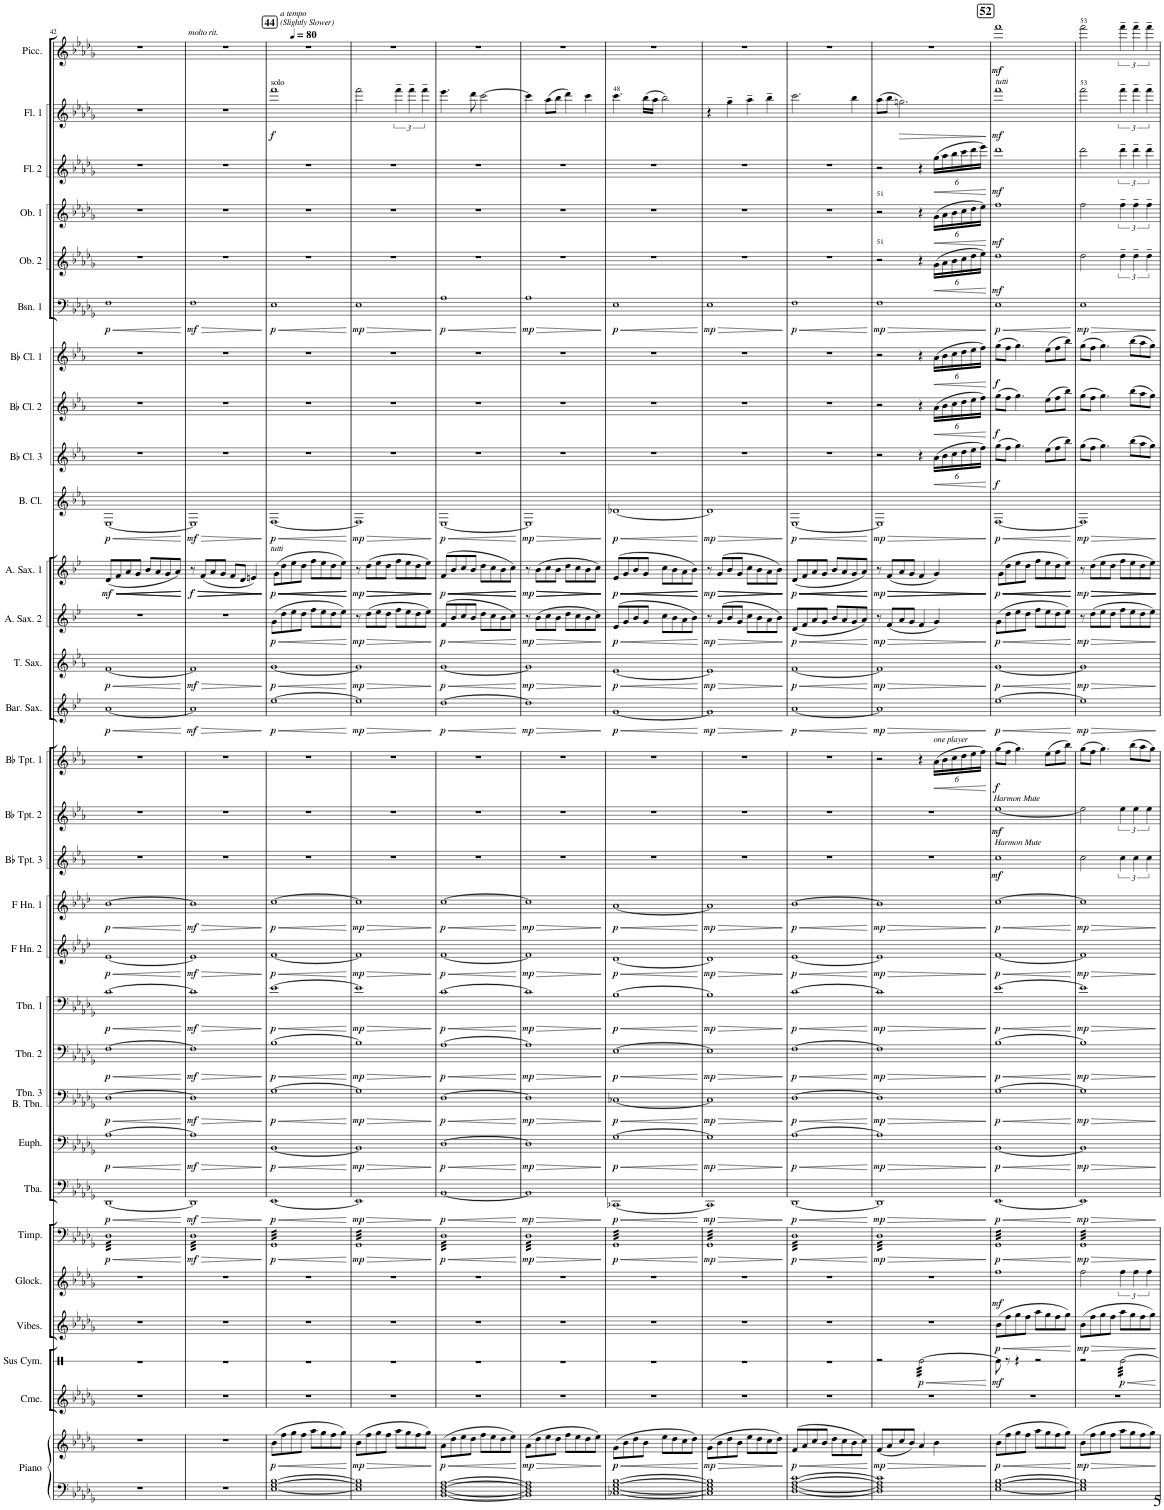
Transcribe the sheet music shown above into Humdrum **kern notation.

**kern	**kern	**dynam	**kern	**kern	**dynam	**kern	**dynam	**kern	**dynam	**kern	**dynam	**kern	**dynam	**kern	**dynam	**kern	**dynam	**kern	**dynam	**kern	**dynam	**kern	**dynam	**kern	**dynam	**kern	**dynam	**kern	**dynam	**kern	**dynam	**kern	**dynam	**kern	**dynam	**kern	**dynam	**kern	**dynam	**kern	**dynam	**kern	**dynam	**kern	**dynam	**kern	**dynam	**kern	**dynam	**kern	**dynam	**kern	**dynam	**kern	**dynam	**kern	**dynam	**kern	**dynam
*part30	*part30	*part30	*part29	*part28	*part28	*part27	*part27	*part26	*part26	*part25	*part25	*part24	*part24	*part23	*part23	*part22	*part22	*part21	*part21	*part20	*part20	*part19	*part19	*part18	*part18	*part17	*part17	*part16	*part16	*part15	*part15	*part14	*part14	*part13	*part13	*part12	*part12	*part11	*part11	*part10	*part10	*part9	*part9	*part8	*part8	*part7	*part7	*part6	*part6	*part5	*part5	*part4	*part4	*part3	*part3	*part2	*part2	*part1	*part1
*staff31	*staff30	*staff30/31	*staff29	*staff28	*staff28	*staff27	*staff27	*staff26	*staff26	*staff25	*staff25	*staff24	*staff24	*staff23	*staff23	*staff22	*staff22	*staff21	*staff21	*staff20	*staff20	*staff19	*staff19	*staff18	*staff18	*staff17	*staff17	*staff16	*staff16	*staff15	*staff15	*staff14	*staff14	*staff13	*staff13	*staff12	*staff12	*staff11	*staff11	*staff10	*staff10	*staff9	*staff9	*staff8	*staff8	*staff7	*staff7	*staff6	*staff6	*staff5	*staff5	*staff4	*staff4	*staff3	*staff3	*staff2	*staff2	*staff1	*staff1
*I"Piano	*	*	*I"Chimes	*I"Suspended Cymbal	*	*I"Vibraphone	*	*I"Glockenspiel	*	*I"Timpani	*	*I"Tuba	*	*I"Euphonium	*	*I"Trombone 3 &amp; Bass Trombone	*	*I"Trombone 2	*	*I"Trombone 1	*	*I"F Horn 2	*	*I"F Horn 1	*	*I"Bb Trumpet 3	*	*I"Bb Trumpet 2	*	*I"Bb Trumpet 1	*	*I"Baritone Saxophone	*	*I"Tenor Saxophone	*	*I"Alto Saxophone 2	*	*I"Alto Saxophone 1	*	*I"Bass Clarinet	*	*I"Bb Clarinet 3	*	*I"Bb Clarinet 2	*	*I"Bb Clarinet 1	*	*I"Bassoon 1	*	*I"Oboe 2	*	*I"Oboe 1	*	*I"Flute 2	*	*I"Flute 1	*	*I"Piccolo	*
*I'Piano	*	*	*I'Cme.	*I'Sus Cym.	*	*	*	*I'Glock.	*	*I'Timp.	*	*I'Tba.	*	*I'Euph.	*	*I'Tbn. 3 B. Tbn.	*	*I'Tbn. 2	*	*I'Tbn. 1	*	*I'F Hn. 2	*	*I'F Hn. 1	*	*I'Bb Tpt. 3	*	*I'Bb Tpt. 2	*	*I'Bb Tpt. 1	*	*I'Bar. Sax.	*	*I'T. Sax.	*	*I'A. Sax. 2	*	*I'A. Sax. 1	*	*I'B. Cl.	*	*I'Bb Cl. 3	*	*I'Bb Cl. 2	*	*I'Bb Cl. 1	*	*I'Bsn. 1	*	*I'Ob. 2	*	*I'Ob. 1	*	*I'Fl. 2	*	*I'Fl. 1	*	*I'Picc.	*
!!LO:PB:g=z
*clefF4	*clefG2	*	*clefG2	*clefX	*	*clefG2	*	*clefG2	*	*clefF4	*	*clefF4	*	*clefF4	*	*clefF4	*	*clefF4	*	*clefF4	*	*clefG2	*	*clefG2	*	*clefG2	*	*clefG2	*	*clefG2	*	*clefG2	*	*clefG2	*	*clefG2	*	*clefG2	*	*clefG2	*	*clefG2	*	*clefG2	*	*clefG2	*	*clefF4	*	*clefG2	*	*clefG2	*	*clefG2	*	*clefG2	*	*clefG2	*
*	*	*	*	*	*	*	*	*Trd-14c-24	*	*	*	*	*	*	*	*	*	*	*	*	*	*Trd4c7	*	*Trd4c7	*	*Trd1c2	*	*Trd1c2	*	*Trd1c2	*	*Trd12c21	*	*Trd8c14	*	*Trd5c9	*	*Trd5c9	*	*Trd8c14	*	*Trd1c2	*	*Trd1c2	*	*Trd1c2	*	*	*	*	*	*	*	*	*	*	*	*Trd-7c-12	*
*k[b-e-a-d-g-]	*k[b-e-a-d-g-]	*	*k[b-e-a-d-g-]	*k[]	*	*k[b-e-a-d-g-]	*	*k[b-e-a-d-g-]	*	*k[b-e-a-d-g-]	*	*k[b-e-a-d-g-]	*	*k[b-e-a-d-g-]	*	*k[b-e-a-d-g-]	*	*k[b-e-a-d-g-]	*	*k[b-e-a-d-g-]	*	*k[b-e-a-d-]	*	*k[b-e-a-d-]	*	*k[b-e-a-]	*	*k[b-e-a-]	*	*k[b-e-a-]	*	*k[b-e-]	*	*k[b-e-a-]	*	*k[b-e-]	*	*k[b-e-]	*	*k[b-e-a-]	*	*k[b-e-a-]	*	*k[b-e-a-]	*	*k[b-e-a-]	*	*k[b-e-a-d-g-]	*	*k[b-e-a-d-g-]	*	*k[b-e-a-d-g-]	*	*k[b-e-a-d-g-]	*	*k[b-e-a-d-g-]	*	*k[b-e-a-d-g-]	*
*M4/4	*M4/4	*	*M4/4	*M4/4	*	*M4/4	*	*M4/4	*	*M4/4	*	*M4/4	*	*M4/4	*	*M4/4	*	*M4/4	*	*M4/4	*	*M4/4	*	*M4/4	*	*M4/4	*	*M4/4	*	*M4/4	*	*M4/4	*	*M4/4	*	*M4/4	*	*M4/4	*	*M4/4	*	*M4/4	*	*M4/4	*	*M4/4	*	*M4/4	*	*M4/4	*	*M4/4	*	*M4/4	*	*M4/4	*	*M4/4	*
=42	=42	=42	=42	=42	=42	=42	=42	=42	=42	=42	=42	=42	=42	=42	=42	=42	=42	=42	=42	=42	=42	=42	=42	=42	=42	=42	=42	=42	=42	=42	=42	=42	=42	=42	=42	=42	=42	=42	=42	=42	=42	=42	=42	=42	=42	=42	=42	=42	=42	=42	=42	=42	=42	=42	=42	=42	=42	=42	=42
!	!	!	!	!	!	!	!	!	!	!	!LO:HP:b	!	!LO:HP:b	!	!LO:HP:b	!	!LO:HP:b	!	!LO:HP:b	!	!LO:HP:b	!	!LO:HP:b	!	!LO:HP:b	!	!	!	!	!	!	!	!LO:HP:b	!	!LO:HP:b	!	!	!	!LO:HP:b	!	!LO:HP:b	!	!	!	!	!	!	!	!LO:HP:b	!	!	!	!	!	!	!	!	!	!
!	!	!	!	!	!	!	!	!	!	!	!LO:DY:n=1:b	!	!LO:DY:n=1:b	!	!LO:DY:n=1:b	!	!LO:DY:n=1:b	!	!LO:DY:n=1:b	!	!LO:DY:n=1:b	!	!LO:DY:n=1:b	!	!LO:DY:n=1:b	!	!	!	!	!	!	!	!LO:DY:n=1:b	!	!LO:DY:n=1:b	!	!	!	!LO:DY:n=1:b	!	!LO:DY:n=1:b	!	!	!	!	!	!	!	!LO:DY:n=1:b	!	!	!	!	!	!	!	!	!	!
*	*	*	*	*	*	*	*	*	*	*tremolo	*	*	*	*	*	*	*	*	*	*	*	*	*	*	*	*	*	*	*	*	*	*	*	*	*	*	*	*	*	*	*	*	*	*	*	*	*	*	*	*	*	*	*	*	*	*	*	*	*
1r	1r	.	1r	1r	.	1r	.	1r	.	32D-LLL	< p	[1DD-	< p	[1A-	< p	[1D-	< p	[1F	< p	[1c	< p	[1e-	< p	[1b-	< p	1r	.	1r	.	1r	.	[1a	< p	[1f	< p	1r	.	(8d/L	< mf	[1E-	< p	1r	.	1r	.	1r	.	1F	< p	1r	.	1r	.	1r	.	1r	.	1r	.
.	.	.	.	.	.	.	.	.	.	32D-	.	.	.	.	.	.	.	.	.	.	.	.	.	.	.	.	.	.	.	.	.	.	.	.	.	.	.	.	.	.	.	.	.	.	.	.	.	.	.	.	.	.	.	.	.	.	.	.	.
.	.	.	.	.	.	.	.	.	.	32D-	.	.	.	.	.	.	.	.	.	.	.	.	.	.	.	.	.	.	.	.	.	.	.	.	.	.	.	.	.	.	.	.	.	.	.	.	.	.	.	.	.	.	.	.	.	.	.	.	.
.	.	.	.	.	.	.	.	.	.	32D-	.	.	.	.	.	.	.	.	.	.	.	.	.	.	.	.	.	.	.	.	.	.	.	.	.	.	.	.	.	.	.	.	.	.	.	.	.	.	.	.	.	.	.	.	.	.	.	.	.
!	!	!	!	!	!	!	!	!	!	!	!	!	!	!	!	!	!	!	!	!	!	!	!	!	!	!	!	!	!	!	!	!	!	!	!	!	!	!	!LO:HP:b	!	!	!	!	!	!	!	!	!	!	!	!	!	!	!	!	!	!	!	!
.	.	.	.	.	.	.	.	.	.	32D-	.	.	.	.	.	.	.	.	.	.	.	.	.	.	.	.	.	.	.	.	.	.	.	.	.	.	.	8f/	<	.	.	.	.	.	.	.	.	.	.	.	.	.	.	.	.	.	.	.	.
.	.	.	.	.	.	.	.	.	.	32D-	.	.	.	.	.	.	.	.	.	.	.	.	.	.	.	.	.	.	.	.	.	.	.	.	.	.	.	.	.	.	.	.	.	.	.	.	.	.	.	.	.	.	.	.	.	.	.	.	.
.	.	.	.	.	.	.	.	.	.	32D-	.	.	.	.	.	.	.	.	.	.	.	.	.	.	.	.	.	.	.	.	.	.	.	.	.	.	.	.	.	.	.	.	.	.	.	.	.	.	.	.	.	.	.	.	.	.	.	.	.
.	.	.	.	.	.	.	.	.	.	32D-	.	.	.	.	.	.	.	.	.	.	.	.	.	.	.	.	.	.	.	.	.	.	.	.	.	.	.	.	.	.	.	.	.	.	.	.	.	.	.	.	.	.	.	.	.	.	.	.	.
!	!	!	!	!	!	!	!	!	!	!	!	!	!	!	!	!	!	!	!	!	!	!	!	!	!	!	!	!	!	!	!	!	!	!	!	!	!	!	!LO:HP:b	!	!	!	!	!	!	!	!	!	!	!	!	!	!	!	!	!	!	!	!
.	.	.	.	.	.	.	.	.	.	32D-	.	.	.	.	.	.	.	.	.	.	.	.	.	.	.	.	.	.	.	.	.	.	.	.	.	.	.	8a/	<	.	.	.	.	.	.	.	.	.	.	.	.	.	.	.	.	.	.	.	.
.	.	.	.	.	.	.	.	.	.	32D-	.	.	.	.	.	.	.	.	.	.	.	.	.	.	.	.	.	.	.	.	.	.	.	.	.	.	.	.	.	.	.	.	.	.	.	.	.	.	.	.	.	.	.	.	.	.	.	.	.
.	.	.	.	.	.	.	.	.	.	32D-	.	.	.	.	.	.	.	.	.	.	.	.	.	.	.	.	.	.	.	.	.	.	.	.	.	.	.	.	.	.	.	.	.	.	.	.	.	.	.	.	.	.	.	.	.	.	.	.	.
.	.	.	.	.	.	.	.	.	.	32D-	.	.	.	.	.	.	.	.	.	.	.	.	.	.	.	.	.	.	.	.	.	.	.	.	.	.	.	.	.	.	.	.	.	.	.	.	.	.	.	.	.	.	.	.	.	.	.	.	.
.	.	.	.	.	.	.	.	.	.	32D-	.	.	.	.	.	.	.	.	.	.	.	.	.	.	.	.	.	.	.	.	.	.	.	.	.	.	.	8g/J	.	.	.	.	.	.	.	.	.	.	.	.	.	.	.	.	.	.	.	.	.
.	.	.	.	.	.	.	.	.	.	32D-	.	.	.	.	.	.	.	.	.	.	.	.	.	.	.	.	.	.	.	.	.	.	.	.	.	.	.	.	.	.	.	.	.	.	.	.	.	.	.	.	.	.	.	.	.	.	.	.	.
.	.	.	.	.	.	.	.	.	.	32D-	.	.	.	.	.	.	.	.	.	.	.	.	.	.	.	.	.	.	.	.	.	.	.	.	.	.	.	.	.	.	.	.	.	.	.	.	.	.	.	.	.	.	.	.	.	.	.	.	.
.	.	.	.	.	.	.	.	.	.	32D-	.	.	.	.	.	.	.	.	.	.	.	.	.	.	.	.	.	.	.	.	.	.	.	.	.	.	.	.	.	.	.	.	.	.	.	.	.	.	.	.	.	.	.	.	.	.	.	.	.
.	.	.	.	.	.	.	.	.	.	32D-	.	.	.	.	.	.	.	.	.	.	.	.	.	.	.	.	.	.	.	.	.	.	.	.	.	.	.	8b-/L	.	.	.	.	.	.	.	.	.	.	.	.	.	.	.	.	.	.	.	.	.
.	.	.	.	.	.	.	.	.	.	32D-	.	.	.	.	.	.	.	.	.	.	.	.	.	.	.	.	.	.	.	.	.	.	.	.	.	.	.	.	.	.	.	.	.	.	.	.	.	.	.	.	.	.	.	.	.	.	.	.	.
.	.	.	.	.	.	.	.	.	.	32D-	.	.	.	.	.	.	.	.	.	.	.	.	.	.	.	.	.	.	.	.	.	.	.	.	.	.	.	.	.	.	.	.	.	.	.	.	.	.	.	.	.	.	.	.	.	.	.	.	.
.	.	.	.	.	.	.	.	.	.	32D-	.	.	.	.	.	.	.	.	.	.	.	.	.	.	.	.	.	.	.	.	.	.	.	.	.	.	.	.	.	.	.	.	.	.	.	.	.	.	.	.	.	.	.	.	.	.	.	.	.
.	.	.	.	.	.	.	.	.	.	32D-	.	.	.	.	.	.	.	.	.	.	.	.	.	.	.	.	.	.	.	.	.	.	.	.	.	.	.	8a/	.	.	.	.	.	.	.	.	.	.	.	.	.	.	.	.	.	.	.	.	.
.	.	.	.	.	.	.	.	.	.	32D-	.	.	.	.	.	.	.	.	.	.	.	.	.	.	.	.	.	.	.	.	.	.	.	.	.	.	.	.	.	.	.	.	.	.	.	.	.	.	.	.	.	.	.	.	.	.	.	.	.
.	.	.	.	.	.	.	.	.	.	32D-	.	.	.	.	.	.	.	.	.	.	.	.	.	.	.	.	.	.	.	.	.	.	.	.	.	.	.	.	.	.	.	.	.	.	.	.	.	.	.	.	.	.	.	.	.	.	.	.	.
.	.	.	.	.	.	.	.	.	.	32D-	.	.	.	.	.	.	.	.	.	.	.	.	.	.	.	.	.	.	.	.	.	.	.	.	.	.	.	.	.	.	.	.	.	.	.	.	.	.	.	.	.	.	.	.	.	.	.	.	.
.	.	.	.	.	.	.	.	.	.	32D-	.	.	.	.	.	.	.	.	.	.	.	.	.	.	.	.	.	.	.	.	.	.	.	.	.	.	.	8g/	.	.	.	.	.	.	.	.	.	.	.	.	.	.	.	.	.	.	.	.	.
.	.	.	.	.	.	.	.	.	.	32D-	.	.	.	.	.	.	.	.	.	.	.	.	.	.	.	.	.	.	.	.	.	.	.	.	.	.	.	.	.	.	.	.	.	.	.	.	.	.	.	.	.	.	.	.	.	.	.	.	.
.	.	.	.	.	.	.	.	.	.	32D-	.	.	.	.	.	.	.	.	.	.	.	.	.	.	.	.	.	.	.	.	.	.	.	.	.	.	.	.	.	.	.	.	.	.	.	.	.	.	.	.	.	.	.	.	.	.	.	.	.
.	.	.	.	.	.	.	.	.	.	32D-	.	.	.	.	.	.	.	.	.	.	.	.	.	.	.	.	.	.	.	.	.	.	.	.	.	.	.	.	.	.	.	.	.	.	.	.	.	.	.	.	.	.	.	.	.	.	.	.	.
.	.	.	.	.	.	.	.	.	.	32D-	.	.	.	.	.	.	.	.	.	.	.	.	.	.	.	.	.	.	.	.	.	.	.	.	.	.	.	8a/J)	.	.	.	.	.	.	.	.	.	.	.	.	.	.	.	.	.	.	.	.	.
.	.	.	.	.	.	.	.	.	.	32D-	.	.	.	.	.	.	.	.	.	.	.	.	.	.	.	.	.	.	.	.	.	.	.	.	.	.	.	.	.	.	.	.	.	.	.	.	.	.	.	.	.	.	.	.	.	.	.	.	.
.	.	.	.	.	.	.	.	.	.	32D-	.	.	.	.	.	.	.	.	.	.	.	.	.	.	.	.	.	.	.	.	.	.	.	.	.	.	.	.	.	.	.	.	.	.	.	.	.	.	.	.	.	.	.	.	.	.	.	.	.
.	.	.	.	.	.	.	.	.	.	32D-JJJ	.	.	.	.	.	.	.	.	.	.	.	.	.	.	.	.	.	.	.	.	.	.	.	.	.	.	.	.	.	.	.	.	.	.	.	.	.	.	.	.	.	.	.	.	.	.	.	.	.
.	.	.	.	.	.	.	.	.	.	.	[	.	[	.	[	.	[	.	[	.	[	.	[	.	[	.	.	.	.	.	.	.	[	.	[	.	.	.	[ [ [	.	[	.	.	.	.	.	.	.	[	.	.	.	.	.	.	.	.	.	.
=43	=43	=43	=43	=43	=43	=43	=43	=43	=43	=43	=43	=43	=43	=43	=43	=43	=43	=43	=43	=43	=43	=43	=43	=43	=43	=43	=43	=43	=43	=43	=43	=43	=43	=43	=43	=43	=43	=43	=43	=43	=43	=43	=43	=43	=43	=43	=43	=43	=43	=43	=43	=43	=43	=43	=43	=43	=43	=43	=43
!	!	!	!	!	!	!	!	!	!	!	!	!	!	!	!	!	!	!	!	!	!	!	!	!	!	!	!	!	!	!	!	!	!	!	!	!	!	!	!	!	!	!	!	!	!	!	!	!	!	!	!	!	!	!	!	!	!	!LO:TX:a:i:t=molto rit.	!
!	!	!	!	!	!	!	!	!	!	!	!LO:HP:b	!	!LO:HP:b	!	!LO:HP:b	!	!LO:HP:b	!	!LO:HP:b	!	!LO:HP:b	!	!LO:HP:b	!	!LO:HP:b	!	!	!	!	!	!	!	!LO:HP:b	!	!LO:HP:b	!	!	!	!LO:HP:b	!	!LO:HP:b	!	!	!	!	!	!	!	!LO:HP:b	!	!	!	!	!	!	!	!	!	!
!	!	!	!	!	!	!	!	!	!	!	!LO:DY:n=1:b	!	!LO:DY:n=1:b	!	!LO:DY:n=1:b	!	!LO:DY:n=1:b	!	!LO:DY:n=1:b	!	!LO:DY:n=1:b	!	!LO:DY:n=1:b	!	!LO:DY:n=1:b	!	!	!	!	!	!	!	!LO:DY:n=1:b	!	!LO:DY:n=1:b	!	!	!	!LO:DY:n=1:b	!	!LO:DY:n=1:b	!	!	!	!	!	!	!	!LO:DY:n=1:b	!	!	!	!	!	!	!	!	!	!
1r	1r	.	1r	1r	.	1r	.	1r	.	32D-LLL	> mf	1DD-]	> mf	1A-]	> mf	1D-]	> mf	1F]	> mf	1c]	> mf	1e-]	> mf	1b-]	> mf	1r	.	1r	.	1r	.	1a]	> mf	1f]	> mf	1r	.	8r	> f	1E-]	> mf	1r	.	1r	.	1r	.	1F	> mf	1r	.	1r	.	1r	.	1r	.	1r	.
.	.	.	.	.	.	.	.	.	.	32D-	.	.	.	.	.	.	.	.	.	.	.	.	.	.	.	.	.	.	.	.	.	.	.	.	.	.	.	.	.	.	.	.	.	.	.	.	.	.	.	.	.	.	.	.	.	.	.	.	.
.	.	.	.	.	.	.	.	.	.	32D-	.	.	.	.	.	.	.	.	.	.	.	.	.	.	.	.	.	.	.	.	.	.	.	.	.	.	.	.	.	.	.	.	.	.	.	.	.	.	.	.	.	.	.	.	.	.	.	.	.
.	.	.	.	.	.	.	.	.	.	32D-	.	.	.	.	.	.	.	.	.	.	.	.	.	.	.	.	.	.	.	.	.	.	.	.	.	.	.	.	.	.	.	.	.	.	.	.	.	.	.	.	.	.	.	.	.	.	.	.	.
!	!	!	!	!	!	!	!	!	!	!	!	!	!	!	!	!	!	!	!	!	!	!	!	!	!	!	!	!	!	!	!	!	!	!	!	!	!	!	!LO:HP:b	!	!	!	!	!	!	!	!	!	!	!	!	!	!	!	!	!	!	!	!
.	.	.	.	.	.	.	.	.	.	32D-	.	.	.	.	.	.	.	.	.	.	.	.	.	.	.	.	.	.	.	.	.	.	.	.	.	.	.	(8f/L	>	.	.	.	.	.	.	.	.	.	.	.	.	.	.	.	.	.	.	.	.
.	.	.	.	.	.	.	.	.	.	32D-	.	.	.	.	.	.	.	.	.	.	.	.	.	.	.	.	.	.	.	.	.	.	.	.	.	.	.	.	.	.	.	.	.	.	.	.	.	.	.	.	.	.	.	.	.	.	.	.	.
.	.	.	.	.	.	.	.	.	.	32D-	.	.	.	.	.	.	.	.	.	.	.	.	.	.	.	.	.	.	.	.	.	.	.	.	.	.	.	.	.	.	.	.	.	.	.	.	.	.	.	.	.	.	.	.	.	.	.	.	.
.	.	.	.	.	.	.	.	.	.	32D-	.	.	.	.	.	.	.	.	.	.	.	.	.	.	.	.	.	.	.	.	.	.	.	.	.	.	.	.	.	.	.	.	.	.	.	.	.	.	.	.	.	.	.	.	.	.	.	.	.
!	!	!	!	!	!	!	!	!	!	!	!	!	!	!	!	!	!	!	!	!	!	!	!	!	!	!	!	!	!	!	!	!	!	!	!	!	!	!	!LO:HP:b	!	!	!	!	!	!	!	!	!	!	!	!	!	!	!	!	!	!	!	!
.	.	.	.	.	.	.	.	.	.	32D-	.	.	.	.	.	.	.	.	.	.	.	.	.	.	.	.	.	.	.	.	.	.	.	.	.	.	.	8a/	>	.	.	.	.	.	.	.	.	.	.	.	.	.	.	.	.	.	.	.	.
.	.	.	.	.	.	.	.	.	.	32D-	.	.	.	.	.	.	.	.	.	.	.	.	.	.	.	.	.	.	.	.	.	.	.	.	.	.	.	.	.	.	.	.	.	.	.	.	.	.	.	.	.	.	.	.	.	.	.	.	.
.	.	.	.	.	.	.	.	.	.	32D-	.	.	.	.	.	.	.	.	.	.	.	.	.	.	.	.	.	.	.	.	.	.	.	.	.	.	.	.	.	.	.	.	.	.	.	.	.	.	.	.	.	.	.	.	.	.	.	.	.
.	.	.	.	.	.	.	.	.	.	32D-	.	.	.	.	.	.	.	.	.	.	.	.	.	.	.	.	.	.	.	.	.	.	.	.	.	.	.	.	.	.	.	.	.	.	.	.	.	.	.	.	.	.	.	.	.	.	.	.	.
.	.	.	.	.	.	.	.	.	.	32D-	.	.	.	.	.	.	.	.	.	.	.	.	.	.	.	.	.	.	.	.	.	.	.	.	.	.	.	8g/J	.	.	.	.	.	.	.	.	.	.	.	.	.	.	.	.	.	.	.	.	.
.	.	.	.	.	.	.	.	.	.	32D-	.	.	.	.	.	.	.	.	.	.	.	.	.	.	.	.	.	.	.	.	.	.	.	.	.	.	.	.	.	.	.	.	.	.	.	.	.	.	.	.	.	.	.	.	.	.	.	.	.
.	.	.	.	.	.	.	.	.	.	32D-	.	.	.	.	.	.	.	.	.	.	.	.	.	.	.	.	.	.	.	.	.	.	.	.	.	.	.	.	.	.	.	.	.	.	.	.	.	.	.	.	.	.	.	.	.	.	.	.	.
.	.	.	.	.	.	.	.	.	.	32D-	.	.	.	.	.	.	.	.	.	.	.	.	.	.	.	.	.	.	.	.	.	.	.	.	.	.	.	.	.	.	.	.	.	.	.	.	.	.	.	.	.	.	.	.	.	.	.	.	.
.	.	.	.	.	.	.	.	.	.	32D-	.	.	.	.	.	.	.	.	.	.	.	.	.	.	.	.	.	.	.	.	.	.	.	.	.	.	.	8f/L	.	.	.	.	.	.	.	.	.	.	.	.	.	.	.	.	.	.	.	.	.
.	.	.	.	.	.	.	.	.	.	32D-	.	.	.	.	.	.	.	.	.	.	.	.	.	.	.	.	.	.	.	.	.	.	.	.	.	.	.	.	.	.	.	.	.	.	.	.	.	.	.	.	.	.	.	.	.	.	.	.	.
.	.	.	.	.	.	.	.	.	.	32D-	.	.	.	.	.	.	.	.	.	.	.	.	.	.	.	.	.	.	.	.	.	.	.	.	.	.	.	.	.	.	.	.	.	.	.	.	.	.	.	.	.	.	.	.	.	.	.	.	.
.	.	.	.	.	.	.	.	.	.	32D-	.	.	.	.	.	.	.	.	.	.	.	.	.	.	.	.	.	.	.	.	.	.	.	.	.	.	.	.	.	.	.	.	.	.	.	.	.	.	.	.	.	.	.	.	.	.	.	.	.
.	.	.	.	.	.	.	.	.	.	32D-	.	.	.	.	.	.	.	.	.	.	.	.	.	.	.	.	.	.	.	.	.	.	.	.	.	.	.	8d/J	.	.	.	.	.	.	.	.	.	.	.	.	.	.	.	.	.	.	.	.	.
.	.	.	.	.	.	.	.	.	.	32D-	.	.	.	.	.	.	.	.	.	.	.	.	.	.	.	.	.	.	.	.	.	.	.	.	.	.	.	.	.	.	.	.	.	.	.	.	.	.	.	.	.	.	.	.	.	.	.	.	.
.	.	.	.	.	.	.	.	.	.	32D-	.	.	.	.	.	.	.	.	.	.	.	.	.	.	.	.	.	.	.	.	.	.	.	.	.	.	.	.	.	.	.	.	.	.	.	.	.	.	.	.	.	.	.	.	.	.	.	.	.
.	.	.	.	.	.	.	.	.	.	32D-	.	.	.	.	.	.	.	.	.	.	.	.	.	.	.	.	.	.	.	.	.	.	.	.	.	.	.	.	.	.	.	.	.	.	.	.	.	.	.	.	.	.	.	.	.	.	.	.	.
.	.	.	.	.	.	.	.	.	.	32D-	.	.	.	.	.	.	.	.	.	.	.	.	.	.	.	.	.	.	.	.	.	.	.	.	.	.	.	4en/)	.	.	.	.	.	.	.	.	.	.	.	.	.	.	.	.	.	.	.	.	.
.	.	.	.	.	.	.	.	.	.	32D-	.	.	.	.	.	.	.	.	.	.	.	.	.	.	.	.	.	.	.	.	.	.	.	.	.	.	.	.	.	.	.	.	.	.	.	.	.	.	.	.	.	.	.	.	.	.	.	.	.
.	.	.	.	.	.	.	.	.	.	32D-	.	.	.	.	.	.	.	.	.	.	.	.	.	.	.	.	.	.	.	.	.	.	.	.	.	.	.	.	.	.	.	.	.	.	.	.	.	.	.	.	.	.	.	.	.	.	.	.	.
.	.	.	.	.	.	.	.	.	.	32D-	.	.	.	.	.	.	.	.	.	.	.	.	.	.	.	.	.	.	.	.	.	.	.	.	.	.	.	.	.	.	.	.	.	.	.	.	.	.	.	.	.	.	.	.	.	.	.	.	.
.	.	.	.	.	.	.	.	.	.	32D-	.	.	.	.	.	.	.	.	.	.	.	.	.	.	.	.	.	.	.	.	.	.	.	.	.	.	.	.	.	.	.	.	.	.	.	.	.	.	.	.	.	.	.	.	.	.	.	.	.
.	.	.	.	.	.	.	.	.	.	32D-	.	.	.	.	.	.	.	.	.	.	.	.	.	.	.	.	.	.	.	.	.	.	.	.	.	.	.	.	.	.	.	.	.	.	.	.	.	.	.	.	.	.	.	.	.	.	.	.	.
.	.	.	.	.	.	.	.	.	.	32D-	.	.	.	.	.	.	.	.	.	.	.	.	.	.	.	.	.	.	.	.	.	.	.	.	.	.	.	.	.	.	.	.	.	.	.	.	.	.	.	.	.	.	.	.	.	.	.	.	.
.	.	.	.	.	.	.	.	.	.	32D-JJJ	.	.	.	.	.	.	.	.	.	.	.	.	.	.	.	.	.	.	.	.	.	.	.	.	.	.	.	.	.	.	.	.	.	.	.	.	.	.	.	.	.	.	.	.	.	.	.	.	.
.	.	.	.	.	.	.	.	.	.	.	]	.	]	.	]	.	]	.	]	.	]	.	]	.	]	.	.	.	.	.	.	.	]	.	]	.	.	.	] ] ]	.	]	.	.	.	.	.	.	.	]	.	.	.	.	.	.	.	.	.	.
=44	=44	=44	=44	=44	=44	=44	=44	=44	=44	=44	=44	=44	=44	=44	=44	=44	=44	=44	=44	=44	=44	=44	=44	=44	=44	=44	=44	=44	=44	=44	=44	=44	=44	=44	=44	=44	=44	=44	=44	=44	=44	=44	=44	=44	=44	=44	=44	=44	=44	=44	=44	=44	=44	=44	=44	=44	=44	=44	=44
!!LO:REH:place=s1:a:B:cj:fs=12:t=44
*	*	*	*	*	*	*	*	*	*	*	*	*	*	*	*	*	*	*	*	*	*	*	*	*	*	*	*	*	*	*	*	*	*	*	*	*	*	*	*	*	*	*	*	*	*	*	*	*	*	*	*	*	*	*	*	*	*	*MM80	*
!	!	!	!	!	!	!	!	!	!	!	!	!	!	!	!	!	!	!	!	!	!	!	!	!	!	!	!	!	!	!	!	!	!	!	!	!	!	!	!	!	!	!	!	!	!	!	!	!	!	!	!	!	!	!	!	!	!	!LO:TX:a:i:t=a tempo	!
!	!	!	!	!	!	!	!	!	!	!	!	!	!	!	!	!	!	!	!	!	!	!	!	!	!	!	!	!	!	!	!	!	!	!	!	!	!	!	!	!	!	!	!	!	!	!	!	!	!	!	!	!	!	!	!	!	!	!LO:TX:a:t=(Slightly Slower)	!
!	!	!	!	!	!	!	!	!	!	!	!	!	!	!	!	!	!	!	!	!	!	!	!	!	!	!	!	!	!	!	!	!	!	!	!	!	!	!	!	!	!	!	!	!	!	!	!	!	!	!	!	!	!	!	!	!LO:TX:a:t=solo	!	!	!
!	!	!	!	!	!	!	!	!	!	!	!	!	!	!	!	!	!	!	!	!	!	!	!	!	!	!	!	!	!	!	!	!	!	!	!	!	!	!LO:TX:a:i:t=tutti	!	!	!	!	!	!	!	!	!	!	!	!	!	!	!	!	!	!	!	!	!
!	!	!LO:HP:b	!	!	!	!	!	!	!	!	!LO:HP:b	!	!LO:HP:b	!	!LO:HP:b	!	!LO:HP:b	!	!LO:HP:b	!	!LO:HP:b	!	!LO:HP:b	!	!LO:HP:b	!	!	!	!	!	!	!	!LO:HP:b	!	!LO:HP:b	!	!LO:HP:b	!	!LO:HP:b	!	!LO:HP:b	!	!	!	!	!	!	!	!LO:HP:b	!	!	!	!	!	!	!	!	!	!
!	!	!LO:DY:n=1:b	!	!	!	!	!	!	!	!	!LO:DY:n=1:b	!	!LO:DY:n=1:b	!	!LO:DY:n=1:b	!	!LO:DY:n=1:b	!	!LO:DY:n=1:b	!	!LO:DY:n=1:b	!	!LO:DY:n=1:b	!	!LO:DY:n=1:b	!	!	!	!	!	!	!	!LO:DY:n=1:b	!	!LO:DY:n=1:b	!	!LO:DY:n=1:b	!	!LO:DY:n=1:b	!	!LO:DY:n=1:b	!	!	!	!	!	!	!	!LO:DY:n=1:b	!	!	!	!	!	!	!	!LO:DY:b	!	!
[1E- [1G- [1B-	(8b-\L	< p	1r	1r	.	1r	.	1r	.	32GG-LLL	< p	[1EE-	< p	[1BB-	< p	[1G-	< p	[1B-	< p	[1e-	< p	[1f	< p	[1cc	< p	1r	.	1r	.	1r	.	[1ee-	< p	[1g	< p	(8g\L	< p	(8g\L	< p	[1F	< p	1r	.	1r	.	1r	.	1E-	< p	1r	.	1r	.	1r	.	1fff	f	1r	.
.	.	.	.	.	.	.	.	.	.	32GG-	.	.	.	.	.	.	.	.	.	.	.	.	.	.	.	.	.	.	.	.	.	.	.	.	.	.	.	.	.	.	.	.	.	.	.	.	.	.	.	.	.	.	.	.	.	.	.	.	.
.	.	.	.	.	.	.	.	.	.	32GG-	.	.	.	.	.	.	.	.	.	.	.	.	.	.	.	.	.	.	.	.	.	.	.	.	.	.	.	.	.	.	.	.	.	.	.	.	.	.	.	.	.	.	.	.	.	.	.	.	.
.	.	.	.	.	.	.	.	.	.	32GG-	.	.	.	.	.	.	.	.	.	.	.	.	.	.	.	.	.	.	.	.	.	.	.	.	.	.	.	.	.	.	.	.	.	.	.	.	.	.	.	.	.	.	.	.	.	.	.	.	.
!	!	!	!	!	!	!	!	!	!	!	!	!	!	!	!	!	!	!	!	!	!	!	!	!	!	!	!	!	!	!	!	!	!	!	!	!	!	!	!LO:HP:b	!	!	!	!	!	!	!	!	!	!	!	!	!	!	!	!	!	!	!	!
.	8ff\	.	.	.	.	.	.	.	.	32GG-	.	.	.	.	.	.	.	.	.	.	.	.	.	.	.	.	.	.	.	.	.	.	.	.	.	8dd\	.	8dd\	<	.	.	.	.	.	.	.	.	.	.	.	.	.	.	.	.	.	.	.	.
.	.	.	.	.	.	.	.	.	.	32GG-	.	.	.	.	.	.	.	.	.	.	.	.	.	.	.	.	.	.	.	.	.	.	.	.	.	.	.	.	.	.	.	.	.	.	.	.	.	.	.	.	.	.	.	.	.	.	.	.	.
.	.	.	.	.	.	.	.	.	.	32GG-	.	.	.	.	.	.	.	.	.	.	.	.	.	.	.	.	.	.	.	.	.	.	.	.	.	.	.	.	.	.	.	.	.	.	.	.	.	.	.	.	.	.	.	.	.	.	.	.	.
.	.	.	.	.	.	.	.	.	.	32GG-	.	.	.	.	.	.	.	.	.	.	.	.	.	.	.	.	.	.	.	.	.	.	.	.	.	.	.	.	.	.	.	.	.	.	.	.	.	.	.	.	.	.	.	.	.	.	.	.	.
!	!	!	!	!	!	!	!	!	!	!	!	!	!	!	!	!	!	!	!	!	!	!	!	!	!	!	!	!	!	!	!	!	!	!	!	!	!	!	!LO:HP:b	!	!	!	!	!	!	!	!	!	!	!	!	!	!	!	!	!	!	!	!
.	8gg-\	.	.	.	.	.	.	.	.	32GG-	.	.	.	.	.	.	.	.	.	.	.	.	.	.	.	.	.	.	.	.	.	.	.	.	.	8ee-\	.	8ee-\	<	.	.	.	.	.	.	.	.	.	.	.	.	.	.	.	.	.	.	.	.
.	.	.	.	.	.	.	.	.	.	32GG-	.	.	.	.	.	.	.	.	.	.	.	.	.	.	.	.	.	.	.	.	.	.	.	.	.	.	.	.	.	.	.	.	.	.	.	.	.	.	.	.	.	.	.	.	.	.	.	.	.
.	.	.	.	.	.	.	.	.	.	32GG-	.	.	.	.	.	.	.	.	.	.	.	.	.	.	.	.	.	.	.	.	.	.	.	.	.	.	.	.	.	.	.	.	.	.	.	.	.	.	.	.	.	.	.	.	.	.	.	.	.
.	.	.	.	.	.	.	.	.	.	32GG-	.	.	.	.	.	.	.	.	.	.	.	.	.	.	.	.	.	.	.	.	.	.	.	.	.	.	.	.	.	.	.	.	.	.	.	.	.	.	.	.	.	.	.	.	.	.	.	.	.
.	8ff\J	.	.	.	.	.	.	.	.	32GG-	.	.	.	.	.	.	.	.	.	.	.	.	.	.	.	.	.	.	.	.	.	.	.	.	.	8dd\J	.	8dd\J	.	.	.	.	.	.	.	.	.	.	.	.	.	.	.	.	.	.	.	.	.
.	.	.	.	.	.	.	.	.	.	32GG-	.	.	.	.	.	.	.	.	.	.	.	.	.	.	.	.	.	.	.	.	.	.	.	.	.	.	.	.	.	.	.	.	.	.	.	.	.	.	.	.	.	.	.	.	.	.	.	.	.
.	.	.	.	.	.	.	.	.	.	32GG-	.	.	.	.	.	.	.	.	.	.	.	.	.	.	.	.	.	.	.	.	.	.	.	.	.	.	.	.	.	.	.	.	.	.	.	.	.	.	.	.	.	.	.	.	.	.	.	.	.
.	.	.	.	.	.	.	.	.	.	32GG-	.	.	.	.	.	.	.	.	.	.	.	.	.	.	.	.	.	.	.	.	.	.	.	.	.	.	.	.	.	.	.	.	.	.	.	.	.	.	.	.	.	.	.	.	.	.	.	.	.
.	8aa-\L	.	.	.	.	.	.	.	.	32GG-	.	.	.	.	.	.	.	.	.	.	.	.	.	.	.	.	.	.	.	.	.	.	.	.	.	8ff\L	.	8ff\L	.	.	.	.	.	.	.	.	.	.	.	.	.	.	.	.	.	.	.	.	.
.	.	.	.	.	.	.	.	.	.	32GG-	.	.	.	.	.	.	.	.	.	.	.	.	.	.	.	.	.	.	.	.	.	.	.	.	.	.	.	.	.	.	.	.	.	.	.	.	.	.	.	.	.	.	.	.	.	.	.	.	.
.	.	.	.	.	.	.	.	.	.	32GG-	.	.	.	.	.	.	.	.	.	.	.	.	.	.	.	.	.	.	.	.	.	.	.	.	.	.	.	.	.	.	.	.	.	.	.	.	.	.	.	.	.	.	.	.	.	.	.	.	.
.	.	.	.	.	.	.	.	.	.	32GG-	.	.	.	.	.	.	.	.	.	.	.	.	.	.	.	.	.	.	.	.	.	.	.	.	.	.	.	.	.	.	.	.	.	.	.	.	.	.	.	.	.	.	.	.	.	.	.	.	.
.	8gg-\	.	.	.	.	.	.	.	.	32GG-	.	.	.	.	.	.	.	.	.	.	.	.	.	.	.	.	.	.	.	.	.	.	.	.	.	8ee-\	.	8ee-\	.	.	.	.	.	.	.	.	.	.	.	.	.	.	.	.	.	.	.	.	.
.	.	.	.	.	.	.	.	.	.	32GG-	.	.	.	.	.	.	.	.	.	.	.	.	.	.	.	.	.	.	.	.	.	.	.	.	.	.	.	.	.	.	.	.	.	.	.	.	.	.	.	.	.	.	.	.	.	.	.	.	.
.	.	.	.	.	.	.	.	.	.	32GG-	.	.	.	.	.	.	.	.	.	.	.	.	.	.	.	.	.	.	.	.	.	.	.	.	.	.	.	.	.	.	.	.	.	.	.	.	.	.	.	.	.	.	.	.	.	.	.	.	.
.	.	.	.	.	.	.	.	.	.	32GG-	.	.	.	.	.	.	.	.	.	.	.	.	.	.	.	.	.	.	.	.	.	.	.	.	.	.	.	.	.	.	.	.	.	.	.	.	.	.	.	.	.	.	.	.	.	.	.	.	.
.	8ff\	.	.	.	.	.	.	.	.	32GG-	.	.	.	.	.	.	.	.	.	.	.	.	.	.	.	.	.	.	.	.	.	.	.	.	.	8dd\	.	8dd\	.	.	.	.	.	.	.	.	.	.	.	.	.	.	.	.	.	.	.	.	.
.	.	.	.	.	.	.	.	.	.	32GG-	.	.	.	.	.	.	.	.	.	.	.	.	.	.	.	.	.	.	.	.	.	.	.	.	.	.	.	.	.	.	.	.	.	.	.	.	.	.	.	.	.	.	.	.	.	.	.	.	.
.	.	.	.	.	.	.	.	.	.	32GG-	.	.	.	.	.	.	.	.	.	.	.	.	.	.	.	.	.	.	.	.	.	.	.	.	.	.	.	.	.	.	.	.	.	.	.	.	.	.	.	.	.	.	.	.	.	.	.	.	.
.	.	.	.	.	.	.	.	.	.	32GG-	.	.	.	.	.	.	.	.	.	.	.	.	.	.	.	.	.	.	.	.	.	.	.	.	.	.	.	.	.	.	.	.	.	.	.	.	.	.	.	.	.	.	.	.	.	.	.	.	.
.	8gg-\J)	.	.	.	.	.	.	.	.	32GG-	.	.	.	.	.	.	.	.	.	.	.	.	.	.	.	.	.	.	.	.	.	.	.	.	.	8ee-\J)	.	8ee-\J)	.	.	.	.	.	.	.	.	.	.	.	.	.	.	.	.	.	.	.	.	.
.	.	.	.	.	.	.	.	.	.	32GG-	.	.	.	.	.	.	.	.	.	.	.	.	.	.	.	.	.	.	.	.	.	.	.	.	.	.	.	.	.	.	.	.	.	.	.	.	.	.	.	.	.	.	.	.	.	.	.	.	.
.	.	.	.	.	.	.	.	.	.	32GG-	.	.	.	.	.	.	.	.	.	.	.	.	.	.	.	.	.	.	.	.	.	.	.	.	.	.	.	.	.	.	.	.	.	.	.	.	.	.	.	.	.	.	.	.	.	.	.	.	.
.	.	.	.	.	.	.	.	.	.	32GG-JJJ	.	.	.	.	.	.	.	.	.	.	.	.	.	.	.	.	.	.	.	.	.	.	.	.	.	.	.	.	.	.	.	.	.	.	.	.	.	.	.	.	.	.	.	.	.	.	.	.	.
.	.	[	.	.	.	.	.	.	.	.	[	.	[	.	[	.	[	.	[	.	[	.	[	.	[	.	.	.	.	.	.	.	[	.	[	.	[	.	[ [ [	.	[	.	.	.	.	.	.	.	[	.	.	.	.	.	.	.	.	.	.
=45	=45	=45	=45	=45	=45	=45	=45	=45	=45	=45	=45	=45	=45	=45	=45	=45	=45	=45	=45	=45	=45	=45	=45	=45	=45	=45	=45	=45	=45	=45	=45	=45	=45	=45	=45	=45	=45	=45	=45	=45	=45	=45	=45	=45	=45	=45	=45	=45	=45	=45	=45	=45	=45	=45	=45	=45	=45	=45	=45
!	!	!LO:HP:b	!	!	!	!	!	!	!	!	!LO:HP:b	!	!LO:HP:b	!	!LO:HP:b	!	!LO:HP:b	!	!LO:HP:b	!	!LO:HP:b	!	!LO:HP:b	!	!LO:HP:b	!	!	!	!	!	!	!	!LO:HP:b	!	!LO:HP:b	!	!LO:HP:b	!	!LO:HP:b	!	!LO:HP:b	!	!	!	!	!	!	!	!LO:HP:b	!	!	!	!	!	!	!	!	!	!
!	!	!LO:DY:n=1:b	!	!	!	!	!	!	!	!	!LO:DY:n=1:b	!	!LO:DY:n=1:b	!	!LO:DY:n=1:b	!	!LO:DY:n=1:b	!	!LO:DY:n=1:b	!	!LO:DY:n=1:b	!	!LO:DY:n=1:b	!	!LO:DY:n=1:b	!	!	!	!	!	!	!	!LO:DY:n=1:b	!	!LO:DY:n=1:b	!	!LO:DY:n=1:b	!	!LO:DY:n=1:b	!	!LO:DY:n=1:b	!	!	!	!	!	!	!	!LO:DY:n=1:b	!	!	!	!	!	!	!	!	!	!
1E-] 1G-] 1B-]	(8b-\L	> mp	1r	1r	.	1r	.	1r	.	32GG-LLL	> mp	1EE-]	> mp	1BB-]	> mp	1G-]	> mp	1B-]	> mp	1e-]	> mp	1f]	> mp	1cc]	> mp	1r	.	1r	.	1r	.	1ee-]	> mp	1g]	> mp	8r	> mp	8r	> mp	1F]	> mp	1r	.	1r	.	1r	.	1E-	> mp	1r	.	1r	.	1r	.	2fff\	.	1r	.
.	.	.	.	.	.	.	.	.	.	32GG-	.	.	.	.	.	.	.	.	.	.	.	.	.	.	.	.	.	.	.	.	.	.	.	.	.	.	.	.	.	.	.	.	.	.	.	.	.	.	.	.	.	.	.	.	.	.	.	.	.
.	.	.	.	.	.	.	.	.	.	32GG-	.	.	.	.	.	.	.	.	.	.	.	.	.	.	.	.	.	.	.	.	.	.	.	.	.	.	.	.	.	.	.	.	.	.	.	.	.	.	.	.	.	.	.	.	.	.	.	.	.
.	.	.	.	.	.	.	.	.	.	32GG-	.	.	.	.	.	.	.	.	.	.	.	.	.	.	.	.	.	.	.	.	.	.	.	.	.	.	.	.	.	.	.	.	.	.	.	.	.	.	.	.	.	.	.	.	.	.	.	.	.
!	!	!	!	!	!	!	!	!	!	!	!	!	!	!	!	!	!	!	!	!	!	!	!	!	!	!	!	!	!	!	!	!	!	!	!	!	!	!	!LO:HP:b	!	!	!	!	!	!	!	!	!	!	!	!	!	!	!	!	!	!	!	!
.	8ff\	.	.	.	.	.	.	.	.	32GG-	.	.	.	.	.	.	.	.	.	.	.	.	.	.	.	.	.	.	.	.	.	.	.	.	.	(8dd\L	.	(8dd\L	>	.	.	.	.	.	.	.	.	.	.	.	.	.	.	.	.	.	.	.	.
.	.	.	.	.	.	.	.	.	.	32GG-	.	.	.	.	.	.	.	.	.	.	.	.	.	.	.	.	.	.	.	.	.	.	.	.	.	.	.	.	.	.	.	.	.	.	.	.	.	.	.	.	.	.	.	.	.	.	.	.	.
.	.	.	.	.	.	.	.	.	.	32GG-	.	.	.	.	.	.	.	.	.	.	.	.	.	.	.	.	.	.	.	.	.	.	.	.	.	.	.	.	.	.	.	.	.	.	.	.	.	.	.	.	.	.	.	.	.	.	.	.	.
.	.	.	.	.	.	.	.	.	.	32GG-	.	.	.	.	.	.	.	.	.	.	.	.	.	.	.	.	.	.	.	.	.	.	.	.	.	.	.	.	.	.	.	.	.	.	.	.	.	.	.	.	.	.	.	.	.	.	.	.	.
!	!	!	!	!	!	!	!	!	!	!	!	!	!	!	!	!	!	!	!	!	!	!	!	!	!	!	!	!	!	!	!	!	!	!	!	!	!	!	!LO:HP:b	!	!	!	!	!	!	!	!	!	!	!	!	!	!	!	!	!	!	!	!
.	8gg-\	.	.	.	.	.	.	.	.	32GG-	.	.	.	.	.	.	.	.	.	.	.	.	.	.	.	.	.	.	.	.	.	.	.	.	.	8ee-\	.	8ee-\	>	.	.	.	.	.	.	.	.	.	.	.	.	.	.	.	.	.	.	.	.
.	.	.	.	.	.	.	.	.	.	32GG-	.	.	.	.	.	.	.	.	.	.	.	.	.	.	.	.	.	.	.	.	.	.	.	.	.	.	.	.	.	.	.	.	.	.	.	.	.	.	.	.	.	.	.	.	.	.	.	.	.
.	.	.	.	.	.	.	.	.	.	32GG-	.	.	.	.	.	.	.	.	.	.	.	.	.	.	.	.	.	.	.	.	.	.	.	.	.	.	.	.	.	.	.	.	.	.	.	.	.	.	.	.	.	.	.	.	.	.	.	.	.
.	.	.	.	.	.	.	.	.	.	32GG-	.	.	.	.	.	.	.	.	.	.	.	.	.	.	.	.	.	.	.	.	.	.	.	.	.	.	.	.	.	.	.	.	.	.	.	.	.	.	.	.	.	.	.	.	.	.	.	.	.
.	8ff\J	.	.	.	.	.	.	.	.	32GG-	.	.	.	.	.	.	.	.	.	.	.	.	.	.	.	.	.	.	.	.	.	.	.	.	.	8dd\J	.	8dd\J	.	.	.	.	.	.	.	.	.	.	.	.	.	.	.	.	.	.	.	.	.
.	.	.	.	.	.	.	.	.	.	32GG-	.	.	.	.	.	.	.	.	.	.	.	.	.	.	.	.	.	.	.	.	.	.	.	.	.	.	.	.	.	.	.	.	.	.	.	.	.	.	.	.	.	.	.	.	.	.	.	.	.
.	.	.	.	.	.	.	.	.	.	32GG-	.	.	.	.	.	.	.	.	.	.	.	.	.	.	.	.	.	.	.	.	.	.	.	.	.	.	.	.	.	.	.	.	.	.	.	.	.	.	.	.	.	.	.	.	.	.	.	.	.
.	.	.	.	.	.	.	.	.	.	32GG-	.	.	.	.	.	.	.	.	.	.	.	.	.	.	.	.	.	.	.	.	.	.	.	.	.	.	.	.	.	.	.	.	.	.	.	.	.	.	.	.	.	.	.	.	.	.	.	.	.
.	8aa-\L	.	.	.	.	.	.	.	.	32GG-	.	.	.	.	.	.	.	.	.	.	.	.	.	.	.	.	.	.	.	.	.	.	.	.	.	8ff\L	.	8ff\L	.	.	.	.	.	.	.	.	.	.	.	.	.	.	.	.	.	6fff~\	.	.	.
.	.	.	.	.	.	.	.	.	.	32GG-	.	.	.	.	.	.	.	.	.	.	.	.	.	.	.	.	.	.	.	.	.	.	.	.	.	.	.	.	.	.	.	.	.	.	.	.	.	.	.	.	.	.	.	.	.	.	.	.	.
.	.	.	.	.	.	.	.	.	.	32GG-	.	.	.	.	.	.	.	.	.	.	.	.	.	.	.	.	.	.	.	.	.	.	.	.	.	.	.	.	.	.	.	.	.	.	.	.	.	.	.	.	.	.	.	.	.	.	.	.	.
.	.	.	.	.	.	.	.	.	.	32GG-	.	.	.	.	.	.	.	.	.	.	.	.	.	.	.	.	.	.	.	.	.	.	.	.	.	.	.	.	.	.	.	.	.	.	.	.	.	.	.	.	.	.	.	.	.	.	.	.	.
.	8gg-\	.	.	.	.	.	.	.	.	32GG-	.	.	.	.	.	.	.	.	.	.	.	.	.	.	.	.	.	.	.	.	.	.	.	.	.	8ee-\	.	8ee-\	.	.	.	.	.	.	.	.	.	.	.	.	.	.	.	.	.	.	.	.	.
.	.	.	.	.	.	.	.	.	.	32GG-	.	.	.	.	.	.	.	.	.	.	.	.	.	.	.	.	.	.	.	.	.	.	.	.	.	.	.	.	.	.	.	.	.	.	.	.	.	.	.	.	.	.	.	.	.	.	.	.	.
.	.	.	.	.	.	.	.	.	.	.	.	.	.	.	.	.	.	.	.	.	.	.	.	.	.	.	.	.	.	.	.	.	.	.	.	.	.	.	.	.	.	.	.	.	.	.	.	.	.	.	.	.	.	.	.	6fff~\	.	.	.
.	.	.	.	.	.	.	.	.	.	32GG-	.	.	.	.	.	.	.	.	.	.	.	.	.	.	.	.	.	.	.	.	.	.	.	.	.	.	.	.	.	.	.	.	.	.	.	.	.	.	.	.	.	.	.	.	.	.	.	.	.
.	.	.	.	.	.	.	.	.	.	32GG-	.	.	.	.	.	.	.	.	.	.	.	.	.	.	.	.	.	.	.	.	.	.	.	.	.	.	.	.	.	.	.	.	.	.	.	.	.	.	.	.	.	.	.	.	.	.	.	.	.
.	8ff\	.	.	.	.	.	.	.	.	32GG-	.	.	.	.	.	.	.	.	.	.	.	.	.	.	.	.	.	.	.	.	.	.	.	.	.	8dd\	.	8dd\	.	.	.	.	.	.	.	.	.	.	.	.	.	.	.	.	.	.	.	.	.
.	.	.	.	.	.	.	.	.	.	32GG-	.	.	.	.	.	.	.	.	.	.	.	.	.	.	.	.	.	.	.	.	.	.	.	.	.	.	.	.	.	.	.	.	.	.	.	.	.	.	.	.	.	.	.	.	.	.	.	.	.
.	.	.	.	.	.	.	.	.	.	32GG-	.	.	.	.	.	.	.	.	.	.	.	.	.	.	.	.	.	.	.	.	.	.	.	.	.	.	.	.	.	.	.	.	.	.	.	.	.	.	.	.	.	.	.	.	.	.	.	.	.
.	.	.	.	.	.	.	.	.	.	.	.	.	.	.	.	.	.	.	.	.	.	.	.	.	.	.	.	.	.	.	.	.	.	.	.	.	.	.	.	.	.	.	.	.	.	.	.	.	.	.	.	.	.	.	.	6fff~\	.	.	.
.	.	.	.	.	.	.	.	.	.	32GG-	.	.	.	.	.	.	.	.	.	.	.	.	.	.	.	.	.	.	.	.	.	.	.	.	.	.	.	.	.	.	.	.	.	.	.	.	.	.	.	.	.	.	.	.	.	.	.	.	.
.	8gg-\J)	.	.	.	.	.	.	.	.	32GG-	.	.	.	.	.	.	.	.	.	.	.	.	.	.	.	.	.	.	.	.	.	.	.	.	.	8ee-\J)	.	8ee-\J)	.	.	.	.	.	.	.	.	.	.	.	.	.	.	.	.	.	.	.	.	.
.	.	.	.	.	.	.	.	.	.	32GG-	.	.	.	.	.	.	.	.	.	.	.	.	.	.	.	.	.	.	.	.	.	.	.	.	.	.	.	.	.	.	.	.	.	.	.	.	.	.	.	.	.	.	.	.	.	.	.	.	.
.	.	.	.	.	.	.	.	.	.	32GG-	.	.	.	.	.	.	.	.	.	.	.	.	.	.	.	.	.	.	.	.	.	.	.	.	.	.	.	.	.	.	.	.	.	.	.	.	.	.	.	.	.	.	.	.	.	.	.	.	.
.	.	.	.	.	.	.	.	.	.	32GG-JJJ	.	.	.	.	.	.	.	.	.	.	.	.	.	.	.	.	.	.	.	.	.	.	.	.	.	.	.	.	.	.	.	.	.	.	.	.	.	.	.	.	.	.	.	.	.	.	.	.	.
.	.	]	.	.	.	.	.	.	.	.	]	.	]	.	]	.	]	.	]	.	]	.	]	.	]	.	.	.	.	.	.	.	]	.	]	.	]	.	] ] ]	.	]	.	.	.	.	.	.	.	]	.	.	.	.	.	.	.	.	.	.
=46	=46	=46	=46	=46	=46	=46	=46	=46	=46	=46	=46	=46	=46	=46	=46	=46	=46	=46	=46	=46	=46	=46	=46	=46	=46	=46	=46	=46	=46	=46	=46	=46	=46	=46	=46	=46	=46	=46	=46	=46	=46	=46	=46	=46	=46	=46	=46	=46	=46	=46	=46	=46	=46	=46	=46	=46	=46	=46	=46
!	!	!LO:HP:b	!	!	!	!	!	!	!	!	!LO:HP:b	!	!LO:HP:b	!	!LO:HP:b	!	!LO:HP:b	!	!LO:HP:b	!	!LO:HP:b	!	!LO:HP:b	!	!LO:HP:b	!	!	!	!	!	!	!	!LO:HP:b	!	!LO:HP:b	!	!LO:HP:b	!	!LO:HP:b	!	!LO:HP:b	!	!	!	!	!	!	!	!LO:HP:b	!	!	!	!	!	!	!	!	!	!
!	!	!LO:DY:n=1:b	!	!	!	!	!	!	!	!	!LO:DY:n=1:b	!	!LO:DY:n=1:b	!	!LO:DY:n=1:b	!	!LO:DY:n=1:b	!	!LO:DY:n=1:b	!	!LO:DY:n=1:b	!	!LO:DY:n=1:b	!	!LO:DY:n=1:b	!	!	!	!	!	!	!	!LO:DY:n=1:b	!	!LO:DY:n=1:b	!	!LO:DY:n=1:b	!	!LO:DY:n=1:b	!	!LO:DY:n=1:b	!	!	!	!	!	!	!	!LO:DY:n=1:b	!	!	!	!	!	!	!	!	!	!
[1BB- [1D- [1F [1A-	(8a-\L	< p	1r	1r	.	1r	.	1r	.	32D-LLL	< p	[1BB-	< p	[1D-	< p	[1D-	< p	[1A-	< p	[1c	< p	[1f	< p	[1cc	< p	1r	.	1r	.	1r	.	[1dd	< p	[1g	< p	(8f/L	< p	(8f/L	< p	[1E-	< p	1r	.	1r	.	1r	.	1A-	< p	1r	.	1r	.	1r	.	4.eee-\	.	1r	.
.	.	.	.	.	.	.	.	.	.	32D-	.	.	.	.	.	.	.	.	.	.	.	.	.	.	.	.	.	.	.	.	.	.	.	.	.	.	.	.	.	.	.	.	.	.	.	.	.	.	.	.	.	.	.	.	.	.	.	.	.
.	.	.	.	.	.	.	.	.	.	32D-	.	.	.	.	.	.	.	.	.	.	.	.	.	.	.	.	.	.	.	.	.	.	.	.	.	.	.	.	.	.	.	.	.	.	.	.	.	.	.	.	.	.	.	.	.	.	.	.	.
.	.	.	.	.	.	.	.	.	.	32D-	.	.	.	.	.	.	.	.	.	.	.	.	.	.	.	.	.	.	.	.	.	.	.	.	.	.	.	.	.	.	.	.	.	.	.	.	.	.	.	.	.	.	.	.	.	.	.	.	.
!	!	!	!	!	!	!	!	!	!	!	!	!	!	!	!	!	!	!	!	!	!	!	!	!	!	!	!	!	!	!	!	!	!	!	!	!	!	!	!LO:HP:b	!	!	!	!	!	!	!	!	!	!	!	!	!	!	!	!	!	!	!	!
.	8dd-\	.	.	.	.	.	.	.	.	32D-	.	.	.	.	.	.	.	.	.	.	.	.	.	.	.	.	.	.	.	.	.	.	.	.	.	8b-/	.	8b-/	<	.	.	.	.	.	.	.	.	.	.	.	.	.	.	.	.	.	.	.	.
.	.	.	.	.	.	.	.	.	.	32D-	.	.	.	.	.	.	.	.	.	.	.	.	.	.	.	.	.	.	.	.	.	.	.	.	.	.	.	.	.	.	.	.	.	.	.	.	.	.	.	.	.	.	.	.	.	.	.	.	.
.	.	.	.	.	.	.	.	.	.	32D-	.	.	.	.	.	.	.	.	.	.	.	.	.	.	.	.	.	.	.	.	.	.	.	.	.	.	.	.	.	.	.	.	.	.	.	.	.	.	.	.	.	.	.	.	.	.	.	.	.
.	.	.	.	.	.	.	.	.	.	32D-	.	.	.	.	.	.	.	.	.	.	.	.	.	.	.	.	.	.	.	.	.	.	.	.	.	.	.	.	.	.	.	.	.	.	.	.	.	.	.	.	.	.	.	.	.	.	.	.	.
!	!	!	!	!	!	!	!	!	!	!	!	!	!	!	!	!	!	!	!	!	!	!	!	!	!	!	!	!	!	!	!	!	!	!	!	!	!	!	!LO:HP:b	!	!	!	!	!	!	!	!	!	!	!	!	!	!	!	!	!	!	!	!
.	8ee-\	.	.	.	.	.	.	.	.	32D-	.	.	.	.	.	.	.	.	.	.	.	.	.	.	.	.	.	.	.	.	.	.	.	.	.	8cc/	.	8cc/	<	.	.	.	.	.	.	.	.	.	.	.	.	.	.	.	.	.	.	.	.
.	.	.	.	.	.	.	.	.	.	32D-	.	.	.	.	.	.	.	.	.	.	.	.	.	.	.	.	.	.	.	.	.	.	.	.	.	.	.	.	.	.	.	.	.	.	.	.	.	.	.	.	.	.	.	.	.	.	.	.	.
.	.	.	.	.	.	.	.	.	.	32D-	.	.	.	.	.	.	.	.	.	.	.	.	.	.	.	.	.	.	.	.	.	.	.	.	.	.	.	.	.	.	.	.	.	.	.	.	.	.	.	.	.	.	.	.	.	.	.	.	.
.	.	.	.	.	.	.	.	.	.	32D-	.	.	.	.	.	.	.	.	.	.	.	.	.	.	.	.	.	.	.	.	.	.	.	.	.	.	.	.	.	.	.	.	.	.	.	.	.	.	.	.	.	.	.	.	.	.	.	.	.
.	8dd-\J	.	.	.	.	.	.	.	.	32D-	.	.	.	.	.	.	.	.	.	.	.	.	.	.	.	.	.	.	.	.	.	.	.	.	.	8b-/J	.	8b-/J	.	.	.	.	.	.	.	.	.	.	.	.	.	.	.	.	.	8ddd-\	.	.	.
.	.	.	.	.	.	.	.	.	.	32D-	.	.	.	.	.	.	.	.	.	.	.	.	.	.	.	.	.	.	.	.	.	.	.	.	.	.	.	.	.	.	.	.	.	.	.	.	.	.	.	.	.	.	.	.	.	.	.	.	.
.	.	.	.	.	.	.	.	.	.	32D-	.	.	.	.	.	.	.	.	.	.	.	.	.	.	.	.	.	.	.	.	.	.	.	.	.	.	.	.	.	.	.	.	.	.	.	.	.	.	.	.	.	.	.	.	.	.	.	.	.
.	.	.	.	.	.	.	.	.	.	32D-	.	.	.	.	.	.	.	.	.	.	.	.	.	.	.	.	.	.	.	.	.	.	.	.	.	.	.	.	.	.	.	.	.	.	.	.	.	.	.	.	.	.	.	.	.	.	.	.	.
.	8ff\L	.	.	.	.	.	.	.	.	32D-	.	.	.	.	.	.	.	.	.	.	.	.	.	.	.	.	.	.	.	.	.	.	.	.	.	8dd\L	.	8dd\L	.	.	.	.	.	.	.	.	.	.	.	.	.	.	.	.	.	[2ccc\	.	.	.
.	.	.	.	.	.	.	.	.	.	32D-	.	.	.	.	.	.	.	.	.	.	.	.	.	.	.	.	.	.	.	.	.	.	.	.	.	.	.	.	.	.	.	.	.	.	.	.	.	.	.	.	.	.	.	.	.	.	.	.	.
.	.	.	.	.	.	.	.	.	.	32D-	.	.	.	.	.	.	.	.	.	.	.	.	.	.	.	.	.	.	.	.	.	.	.	.	.	.	.	.	.	.	.	.	.	.	.	.	.	.	.	.	.	.	.	.	.	.	.	.	.
.	.	.	.	.	.	.	.	.	.	32D-	.	.	.	.	.	.	.	.	.	.	.	.	.	.	.	.	.	.	.	.	.	.	.	.	.	.	.	.	.	.	.	.	.	.	.	.	.	.	.	.	.	.	.	.	.	.	.	.	.
.	8ee-\	.	.	.	.	.	.	.	.	32D-	.	.	.	.	.	.	.	.	.	.	.	.	.	.	.	.	.	.	.	.	.	.	.	.	.	8cc\	.	8cc\	.	.	.	.	.	.	.	.	.	.	.	.	.	.	.	.	.	.	.	.	.
.	.	.	.	.	.	.	.	.	.	32D-	.	.	.	.	.	.	.	.	.	.	.	.	.	.	.	.	.	.	.	.	.	.	.	.	.	.	.	.	.	.	.	.	.	.	.	.	.	.	.	.	.	.	.	.	.	.	.	.	.
.	.	.	.	.	.	.	.	.	.	32D-	.	.	.	.	.	.	.	.	.	.	.	.	.	.	.	.	.	.	.	.	.	.	.	.	.	.	.	.	.	.	.	.	.	.	.	.	.	.	.	.	.	.	.	.	.	.	.	.	.
.	.	.	.	.	.	.	.	.	.	32D-	.	.	.	.	.	.	.	.	.	.	.	.	.	.	.	.	.	.	.	.	.	.	.	.	.	.	.	.	.	.	.	.	.	.	.	.	.	.	.	.	.	.	.	.	.	.	.	.	.
.	8dd-\	.	.	.	.	.	.	.	.	32D-	.	.	.	.	.	.	.	.	.	.	.	.	.	.	.	.	.	.	.	.	.	.	.	.	.	8b-\	.	8b-\	.	.	.	.	.	.	.	.	.	.	.	.	.	.	.	.	.	.	.	.	.
.	.	.	.	.	.	.	.	.	.	32D-	.	.	.	.	.	.	.	.	.	.	.	.	.	.	.	.	.	.	.	.	.	.	.	.	.	.	.	.	.	.	.	.	.	.	.	.	.	.	.	.	.	.	.	.	.	.	.	.	.
.	.	.	.	.	.	.	.	.	.	32D-	.	.	.	.	.	.	.	.	.	.	.	.	.	.	.	.	.	.	.	.	.	.	.	.	.	.	.	.	.	.	.	.	.	.	.	.	.	.	.	.	.	.	.	.	.	.	.	.	.
.	.	.	.	.	.	.	.	.	.	32D-	.	.	.	.	.	.	.	.	.	.	.	.	.	.	.	.	.	.	.	.	.	.	.	.	.	.	.	.	.	.	.	.	.	.	.	.	.	.	.	.	.	.	.	.	.	.	.	.	.
.	8ee-\J)	.	.	.	.	.	.	.	.	32D-	.	.	.	.	.	.	.	.	.	.	.	.	.	.	.	.	.	.	.	.	.	.	.	.	.	8cc\J)	.	8cc\J)	.	.	.	.	.	.	.	.	.	.	.	.	.	.	.	.	.	.	.	.	.
.	.	.	.	.	.	.	.	.	.	32D-	.	.	.	.	.	.	.	.	.	.	.	.	.	.	.	.	.	.	.	.	.	.	.	.	.	.	.	.	.	.	.	.	.	.	.	.	.	.	.	.	.	.	.	.	.	.	.	.	.
.	.	.	.	.	.	.	.	.	.	32D-	.	.	.	.	.	.	.	.	.	.	.	.	.	.	.	.	.	.	.	.	.	.	.	.	.	.	.	.	.	.	.	.	.	.	.	.	.	.	.	.	.	.	.	.	.	.	.	.	.
.	.	.	.	.	.	.	.	.	.	32D-JJJ	.	.	.	.	.	.	.	.	.	.	.	.	.	.	.	.	.	.	.	.	.	.	.	.	.	.	.	.	.	.	.	.	.	.	.	.	.	.	.	.	.	.	.	.	.	.	.	.	.
.	.	[	.	.	.	.	.	.	.	.	[	.	[	.	[	.	[	.	[	.	[	.	[	.	[	.	.	.	.	.	.	.	[	.	[	.	[	.	[ [ [	.	[	.	.	.	.	.	.	.	[	.	.	.	.	.	.	.	.	.	.
=47	=47	=47	=47	=47	=47	=47	=47	=47	=47	=47	=47	=47	=47	=47	=47	=47	=47	=47	=47	=47	=47	=47	=47	=47	=47	=47	=47	=47	=47	=47	=47	=47	=47	=47	=47	=47	=47	=47	=47	=47	=47	=47	=47	=47	=47	=47	=47	=47	=47	=47	=47	=47	=47	=47	=47	=47	=47	=47	=47
!	!	!LO:HP:b	!	!	!	!	!	!	!	!	!LO:HP:b	!	!LO:HP:b	!	!LO:HP:b	!	!LO:HP:b	!	!LO:HP:b	!	!LO:HP:b	!	!LO:HP:b	!	!LO:HP:b	!	!	!	!	!	!	!	!LO:HP:b	!	!LO:HP:b	!	!LO:HP:b	!	!LO:HP:b	!	!LO:HP:b	!	!	!	!	!	!	!	!LO:HP:b	!	!	!	!	!	!	!	!	!	!
!	!	!LO:DY:n=1:b	!	!	!	!	!	!	!	!	!LO:DY:n=1:b	!	!LO:DY:n=1:b	!	!LO:DY:n=1:b	!	!LO:DY:n=1:b	!	!LO:DY:n=1:b	!	!LO:DY:n=1:b	!	!LO:DY:n=1:b	!	!LO:DY:n=1:b	!	!	!	!	!	!	!	!LO:DY:n=1:b	!	!LO:DY:n=1:b	!	!LO:DY:n=1:b	!	!LO:DY:n=1:b	!	!LO:DY:n=1:b	!	!	!	!	!	!	!	!LO:DY:n=1:b	!	!	!	!	!	!	!	!	!	!
1BB-] 1D-] 1F] 1A-]	(8a-\L	> mp	1r	1r	.	1r	.	1r	.	32D-LLL	> mp	1BB-]	> mp	1D-]	> mp	1D-]	> mp	1A-]	> mp	1c]	> mp	1f]	> mp	1cc]	> mp	1r	.	1r	.	1r	.	1dd]	> mp	1g]	> mp	8r	> mp	8r	> mp	1E-]	> mp	1r	.	1r	.	1r	.	1A-	> mp	1r	.	1r	.	1r	.	4ccc\]	.	1r	.
.	.	.	.	.	.	.	.	.	.	32D-	.	.	.	.	.	.	.	.	.	.	.	.	.	.	.	.	.	.	.	.	.	.	.	.	.	.	.	.	.	.	.	.	.	.	.	.	.	.	.	.	.	.	.	.	.	.	.	.	.
.	.	.	.	.	.	.	.	.	.	32D-	.	.	.	.	.	.	.	.	.	.	.	.	.	.	.	.	.	.	.	.	.	.	.	.	.	.	.	.	.	.	.	.	.	.	.	.	.	.	.	.	.	.	.	.	.	.	.	.	.
.	.	.	.	.	.	.	.	.	.	32D-	.	.	.	.	.	.	.	.	.	.	.	.	.	.	.	.	.	.	.	.	.	.	.	.	.	.	.	.	.	.	.	.	.	.	.	.	.	.	.	.	.	.	.	.	.	.	.	.	.
!	!	!	!	!	!	!	!	!	!	!	!	!	!	!	!	!	!	!	!	!	!	!	!	!	!	!	!	!	!	!	!	!	!	!	!	!	!	!	!LO:HP:b	!	!	!	!	!	!	!	!	!	!	!	!	!	!	!	!	!	!	!	!
.	8dd-\	.	.	.	.	.	.	.	.	32D-	.	.	.	.	.	.	.	.	.	.	.	.	.	.	.	.	.	.	.	.	.	.	.	.	.	(8b-\L	.	(8b-\L	>	.	.	.	.	.	.	.	.	.	.	.	.	.	.	.	.	.	.	.	.
.	.	.	.	.	.	.	.	.	.	32D-	.	.	.	.	.	.	.	.	.	.	.	.	.	.	.	.	.	.	.	.	.	.	.	.	.	.	.	.	.	.	.	.	.	.	.	.	.	.	.	.	.	.	.	.	.	.	.	.	.
.	.	.	.	.	.	.	.	.	.	32D-	.	.	.	.	.	.	.	.	.	.	.	.	.	.	.	.	.	.	.	.	.	.	.	.	.	.	.	.	.	.	.	.	.	.	.	.	.	.	.	.	.	.	.	.	.	.	.	.	.
.	.	.	.	.	.	.	.	.	.	32D-	.	.	.	.	.	.	.	.	.	.	.	.	.	.	.	.	.	.	.	.	.	.	.	.	.	.	.	.	.	.	.	.	.	.	.	.	.	.	.	.	.	.	.	.	.	.	.	.	.
!	!	!	!	!	!	!	!	!	!	!	!	!	!	!	!	!	!	!	!	!	!	!	!	!	!	!	!	!	!	!	!	!	!	!	!	!	!	!	!LO:HP:b	!	!	!	!	!	!	!	!	!	!	!	!	!	!	!	!	!	!	!	!
.	8ee-\	.	.	.	.	.	.	.	.	32D-	.	.	.	.	.	.	.	.	.	.	.	.	.	.	.	.	.	.	.	.	.	.	.	.	.	8cc\	.	8cc\	>	.	.	.	.	.	.	.	.	.	.	.	.	.	.	.	.	(8aa-\L	.	.	.
.	.	.	.	.	.	.	.	.	.	32D-	.	.	.	.	.	.	.	.	.	.	.	.	.	.	.	.	.	.	.	.	.	.	.	.	.	.	.	.	.	.	.	.	.	.	.	.	.	.	.	.	.	.	.	.	.	.	.	.	.
.	.	.	.	.	.	.	.	.	.	32D-	.	.	.	.	.	.	.	.	.	.	.	.	.	.	.	.	.	.	.	.	.	.	.	.	.	.	.	.	.	.	.	.	.	.	.	.	.	.	.	.	.	.	.	.	.	.	.	.	.
.	.	.	.	.	.	.	.	.	.	32D-	.	.	.	.	.	.	.	.	.	.	.	.	.	.	.	.	.	.	.	.	.	.	.	.	.	.	.	.	.	.	.	.	.	.	.	.	.	.	.	.	.	.	.	.	.	.	.	.	.
.	8dd-\J	.	.	.	.	.	.	.	.	32D-	.	.	.	.	.	.	.	.	.	.	.	.	.	.	.	.	.	.	.	.	.	.	.	.	.	8b-\J	.	8b-\J	.	.	.	.	.	.	.	.	.	.	.	.	.	.	.	.	.	8bb-\J	.	.	.
.	.	.	.	.	.	.	.	.	.	32D-	.	.	.	.	.	.	.	.	.	.	.	.	.	.	.	.	.	.	.	.	.	.	.	.	.	.	.	.	.	.	.	.	.	.	.	.	.	.	.	.	.	.	.	.	.	.	.	.	.
.	.	.	.	.	.	.	.	.	.	32D-	.	.	.	.	.	.	.	.	.	.	.	.	.	.	.	.	.	.	.	.	.	.	.	.	.	.	.	.	.	.	.	.	.	.	.	.	.	.	.	.	.	.	.	.	.	.	.	.	.
.	.	.	.	.	.	.	.	.	.	32D-	.	.	.	.	.	.	.	.	.	.	.	.	.	.	.	.	.	.	.	.	.	.	.	.	.	.	.	.	.	.	.	.	.	.	.	.	.	.	.	.	.	.	.	.	.	.	.	.	.
.	8ff\L	.	.	.	.	.	.	.	.	32D-	.	.	.	.	.	.	.	.	.	.	.	.	.	.	.	.	.	.	.	.	.	.	.	.	.	8dd\L	.	8dd\L	.	.	.	.	.	.	.	.	.	.	.	.	.	.	.	.	.	4ddd-\)	.	.	.
.	.	.	.	.	.	.	.	.	.	32D-	.	.	.	.	.	.	.	.	.	.	.	.	.	.	.	.	.	.	.	.	.	.	.	.	.	.	.	.	.	.	.	.	.	.	.	.	.	.	.	.	.	.	.	.	.	.	.	.	.
.	.	.	.	.	.	.	.	.	.	32D-	.	.	.	.	.	.	.	.	.	.	.	.	.	.	.	.	.	.	.	.	.	.	.	.	.	.	.	.	.	.	.	.	.	.	.	.	.	.	.	.	.	.	.	.	.	.	.	.	.
.	.	.	.	.	.	.	.	.	.	32D-	.	.	.	.	.	.	.	.	.	.	.	.	.	.	.	.	.	.	.	.	.	.	.	.	.	.	.	.	.	.	.	.	.	.	.	.	.	.	.	.	.	.	.	.	.	.	.	.	.
.	8ee-\	.	.	.	.	.	.	.	.	32D-	.	.	.	.	.	.	.	.	.	.	.	.	.	.	.	.	.	.	.	.	.	.	.	.	.	8cc\	.	8cc\	.	.	.	.	.	.	.	.	.	.	.	.	.	.	.	.	.	.	.	.	.
.	.	.	.	.	.	.	.	.	.	32D-	.	.	.	.	.	.	.	.	.	.	.	.	.	.	.	.	.	.	.	.	.	.	.	.	.	.	.	.	.	.	.	.	.	.	.	.	.	.	.	.	.	.	.	.	.	.	.	.	.
.	.	.	.	.	.	.	.	.	.	32D-	.	.	.	.	.	.	.	.	.	.	.	.	.	.	.	.	.	.	.	.	.	.	.	.	.	.	.	.	.	.	.	.	.	.	.	.	.	.	.	.	.	.	.	.	.	.	.	.	.
.	.	.	.	.	.	.	.	.	.	32D-	.	.	.	.	.	.	.	.	.	.	.	.	.	.	.	.	.	.	.	.	.	.	.	.	.	.	.	.	.	.	.	.	.	.	.	.	.	.	.	.	.	.	.	.	.	.	.	.	.
.	8dd-\	.	.	.	.	.	.	.	.	32D-	.	.	.	.	.	.	.	.	.	.	.	.	.	.	.	.	.	.	.	.	.	.	.	.	.	8b-\	.	8b-\	.	.	.	.	.	.	.	.	.	.	.	.	.	.	.	.	.	4ccc\	.	.	.
.	.	.	.	.	.	.	.	.	.	32D-	.	.	.	.	.	.	.	.	.	.	.	.	.	.	.	.	.	.	.	.	.	.	.	.	.	.	.	.	.	.	.	.	.	.	.	.	.	.	.	.	.	.	.	.	.	.	.	.	.
.	.	.	.	.	.	.	.	.	.	32D-	.	.	.	.	.	.	.	.	.	.	.	.	.	.	.	.	.	.	.	.	.	.	.	.	.	.	.	.	.	.	.	.	.	.	.	.	.	.	.	.	.	.	.	.	.	.	.	.	.
.	.	.	.	.	.	.	.	.	.	32D-	.	.	.	.	.	.	.	.	.	.	.	.	.	.	.	.	.	.	.	.	.	.	.	.	.	.	.	.	.	.	.	.	.	.	.	.	.	.	.	.	.	.	.	.	.	.	.	.	.
.	8ee-\J)	.	.	.	.	.	.	.	.	32D-	.	.	.	.	.	.	.	.	.	.	.	.	.	.	.	.	.	.	.	.	.	.	.	.	.	8cc\J)	.	8cc\J)	.	.	.	.	.	.	.	.	.	.	.	.	.	.	.	.	.	.	.	.	.
.	.	.	.	.	.	.	.	.	.	32D-	.	.	.	.	.	.	.	.	.	.	.	.	.	.	.	.	.	.	.	.	.	.	.	.	.	.	.	.	.	.	.	.	.	.	.	.	.	.	.	.	.	.	.	.	.	.	.	.	.
.	.	.	.	.	.	.	.	.	.	32D-	.	.	.	.	.	.	.	.	.	.	.	.	.	.	.	.	.	.	.	.	.	.	.	.	.	.	.	.	.	.	.	.	.	.	.	.	.	.	.	.	.	.	.	.	.	.	.	.	.
.	.	.	.	.	.	.	.	.	.	32D-JJJ	.	.	.	.	.	.	.	.	.	.	.	.	.	.	.	.	.	.	.	.	.	.	.	.	.	.	.	.	.	.	.	.	.	.	.	.	.	.	.	.	.	.	.	.	.	.	.	.	.
.	.	]	.	.	.	.	.	.	.	.	]	.	]	.	]	.	]	.	]	.	]	.	]	.	]	.	.	.	.	.	.	.	]	.	]	.	]	.	] ] ]	.	]	.	.	.	.	.	.	.	]	.	.	.	.	.	.	.	.	.	.
=48	=48	=48	=48	=48	=48	=48	=48	=48	=48	=48	=48	=48	=48	=48	=48	=48	=48	=48	=48	=48	=48	=48	=48	=48	=48	=48	=48	=48	=48	=48	=48	=48	=48	=48	=48	=48	=48	=48	=48	=48	=48	=48	=48	=48	=48	=48	=48	=48	=48	=48	=48	=48	=48	=48	=48	=48	=48	=48	=48
!	!	!	!	!	!	!	!	!	!	!	!	!	!	!	!	!	!	!	!	!	!	!	!	!	!	!	!	!	!	!	!	!	!	!	!	!	!	!	!	!	!	!	!	!	!	!	!	!	!	!	!	!	!	!	!	!LO:TX:a:t=48	!	!	!
!	!	!LO:HP:b	!	!	!	!	!	!	!	!	!LO:HP:b	!	!LO:HP:b	!	!LO:HP:b	!	!LO:HP:b	!	!LO:HP:b	!	!LO:HP:b	!	!LO:HP:b	!	!LO:HP:b	!	!	!	!	!	!	!	!LO:HP:b	!	!LO:HP:b	!	!LO:HP:b	!	!LO:HP:b	!	!LO:HP:b	!	!	!	!	!	!	!	!LO:HP:b	!	!	!	!	!	!	!	!	!	!
!	!	!LO:DY:n=1:b	!	!	!	!	!	!	!	!	!LO:DY:n=1:b	!	!LO:DY:n=1:b	!	!LO:DY:n=1:b	!	!LO:DY:n=1:b	!	!LO:DY:n=1:b	!	!LO:DY:n=1:b	!	!LO:DY:n=1:b	!	!LO:DY:n=1:b	!	!	!	!	!	!	!	!LO:DY:n=1:b	!	!LO:DY:n=1:b	!	!LO:DY:n=1:b	!	!LO:DY:n=1:b	!	!LO:DY:n=1:b	!	!	!	!	!	!	!	!LO:DY:n=1:b	!	!	!	!	!	!	!	!	!	!
[1C-X [1E- [1G- [1B-	(8g-\L	< p	1r	1r	.	1r	.	1r	.	32GG-LLL	< p	[1CC-X	< p	[1G-	< p	[1C-X	< p	[1E-	< p	[1B-	< p	[1d-	< p	[1a-	< p	1r	.	1r	.	1r	.	[1g	< p	[1e-	< p	(8e-/L	< p	(8e-/L	< p	[1d-X	< p	1r	.	1r	.	1r	.	1E-	< p	1r	.	1r	.	1r	.	4.ccc\	.	1r	.
.	.	.	.	.	.	.	.	.	.	32GG-	.	.	.	.	.	.	.	.	.	.	.	.	.	.	.	.	.	.	.	.	.	.	.	.	.	.	.	.	.	.	.	.	.	.	.	.	.	.	.	.	.	.	.	.	.	.	.	.	.
.	.	.	.	.	.	.	.	.	.	32GG-	.	.	.	.	.	.	.	.	.	.	.	.	.	.	.	.	.	.	.	.	.	.	.	.	.	.	.	.	.	.	.	.	.	.	.	.	.	.	.	.	.	.	.	.	.	.	.	.	.
.	.	.	.	.	.	.	.	.	.	32GG-	.	.	.	.	.	.	.	.	.	.	.	.	.	.	.	.	.	.	.	.	.	.	.	.	.	.	.	.	.	.	.	.	.	.	.	.	.	.	.	.	.	.	.	.	.	.	.	.	.
!	!	!	!	!	!	!	!	!	!	!	!	!	!	!	!	!	!	!	!	!	!	!	!	!	!	!	!	!	!	!	!	!	!	!	!	!	!	!	!LO:HP:b	!	!	!	!	!	!	!	!	!	!	!	!	!	!	!	!	!	!	!	!
.	8b-\	.	.	.	.	.	.	.	.	32GG-	.	.	.	.	.	.	.	.	.	.	.	.	.	.	.	.	.	.	.	.	.	.	.	.	.	8g/	.	8g/	<	.	.	.	.	.	.	.	.	.	.	.	.	.	.	.	.	.	.	.	.
.	.	.	.	.	.	.	.	.	.	32GG-	.	.	.	.	.	.	.	.	.	.	.	.	.	.	.	.	.	.	.	.	.	.	.	.	.	.	.	.	.	.	.	.	.	.	.	.	.	.	.	.	.	.	.	.	.	.	.	.	.
.	.	.	.	.	.	.	.	.	.	32GG-	.	.	.	.	.	.	.	.	.	.	.	.	.	.	.	.	.	.	.	.	.	.	.	.	.	.	.	.	.	.	.	.	.	.	.	.	.	.	.	.	.	.	.	.	.	.	.	.	.
.	.	.	.	.	.	.	.	.	.	32GG-	.	.	.	.	.	.	.	.	.	.	.	.	.	.	.	.	.	.	.	.	.	.	.	.	.	.	.	.	.	.	.	.	.	.	.	.	.	.	.	.	.	.	.	.	.	.	.	.	.
!	!	!	!	!	!	!	!	!	!	!	!	!	!	!	!	!	!	!	!	!	!	!	!	!	!	!	!	!	!	!	!	!	!	!	!	!	!	!	!LO:HP:b	!	!	!	!	!	!	!	!	!	!	!	!	!	!	!	!	!	!	!	!
.	8dd-\	.	.	.	.	.	.	.	.	32GG-	.	.	.	.	.	.	.	.	.	.	.	.	.	.	.	.	.	.	.	.	.	.	.	.	.	8b-/	.	8b-/	<	.	.	.	.	.	.	.	.	.	.	.	.	.	.	.	.	.	.	.	.
.	.	.	.	.	.	.	.	.	.	32GG-	.	.	.	.	.	.	.	.	.	.	.	.	.	.	.	.	.	.	.	.	.	.	.	.	.	.	.	.	.	.	.	.	.	.	.	.	.	.	.	.	.	.	.	.	.	.	.	.	.
.	.	.	.	.	.	.	.	.	.	32GG-	.	.	.	.	.	.	.	.	.	.	.	.	.	.	.	.	.	.	.	.	.	.	.	.	.	.	.	.	.	.	.	.	.	.	.	.	.	.	.	.	.	.	.	.	.	.	.	.	.
.	.	.	.	.	.	.	.	.	.	32GG-	.	.	.	.	.	.	.	.	.	.	.	.	.	.	.	.	.	.	.	.	.	.	.	.	.	.	.	.	.	.	.	.	.	.	.	.	.	.	.	.	.	.	.	.	.	.	.	.	.
.	8b-\J	.	.	.	.	.	.	.	.	32GG-	.	.	.	.	.	.	.	.	.	.	.	.	.	.	.	.	.	.	.	.	.	.	.	.	.	8g/J	.	8g/J	.	.	.	.	.	.	.	.	.	.	.	.	.	.	.	.	.	(16bb-\LL	.	.	.
.	.	.	.	.	.	.	.	.	.	32GG-	.	.	.	.	.	.	.	.	.	.	.	.	.	.	.	.	.	.	.	.	.	.	.	.	.	.	.	.	.	.	.	.	.	.	.	.	.	.	.	.	.	.	.	.	.	.	.	.	.
.	.	.	.	.	.	.	.	.	.	32GG-	.	.	.	.	.	.	.	.	.	.	.	.	.	.	.	.	.	.	.	.	.	.	.	.	.	.	.	.	.	.	.	.	.	.	.	.	.	.	.	.	.	.	.	.	.	16aa-\JJ	.	.	.
.	.	.	.	.	.	.	.	.	.	32GG-	.	.	.	.	.	.	.	.	.	.	.	.	.	.	.	.	.	.	.	.	.	.	.	.	.	.	.	.	.	.	.	.	.	.	.	.	.	.	.	.	.	.	.	.	.	.	.	.	.
.	8ee-\L	.	.	.	.	.	.	.	.	32GG-	.	.	.	.	.	.	.	.	.	.	.	.	.	.	.	.	.	.	.	.	.	.	.	.	.	8cc\L	.	8cc\L	.	.	.	.	.	.	.	.	.	.	.	.	.	.	.	.	.	2bb-\)	.	.	.
.	.	.	.	.	.	.	.	.	.	32GG-	.	.	.	.	.	.	.	.	.	.	.	.	.	.	.	.	.	.	.	.	.	.	.	.	.	.	.	.	.	.	.	.	.	.	.	.	.	.	.	.	.	.	.	.	.	.	.	.	.
.	.	.	.	.	.	.	.	.	.	32GG-	.	.	.	.	.	.	.	.	.	.	.	.	.	.	.	.	.	.	.	.	.	.	.	.	.	.	.	.	.	.	.	.	.	.	.	.	.	.	.	.	.	.	.	.	.	.	.	.	.
.	.	.	.	.	.	.	.	.	.	32GG-	.	.	.	.	.	.	.	.	.	.	.	.	.	.	.	.	.	.	.	.	.	.	.	.	.	.	.	.	.	.	.	.	.	.	.	.	.	.	.	.	.	.	.	.	.	.	.	.	.
.	8dd-\	.	.	.	.	.	.	.	.	32GG-	.	.	.	.	.	.	.	.	.	.	.	.	.	.	.	.	.	.	.	.	.	.	.	.	.	8b-\	.	8b-\	.	.	.	.	.	.	.	.	.	.	.	.	.	.	.	.	.	.	.	.	.
.	.	.	.	.	.	.	.	.	.	32GG-	.	.	.	.	.	.	.	.	.	.	.	.	.	.	.	.	.	.	.	.	.	.	.	.	.	.	.	.	.	.	.	.	.	.	.	.	.	.	.	.	.	.	.	.	.	.	.	.	.
.	.	.	.	.	.	.	.	.	.	32GG-	.	.	.	.	.	.	.	.	.	.	.	.	.	.	.	.	.	.	.	.	.	.	.	.	.	.	.	.	.	.	.	.	.	.	.	.	.	.	.	.	.	.	.	.	.	.	.	.	.
.	.	.	.	.	.	.	.	.	.	32GG-	.	.	.	.	.	.	.	.	.	.	.	.	.	.	.	.	.	.	.	.	.	.	.	.	.	.	.	.	.	.	.	.	.	.	.	.	.	.	.	.	.	.	.	.	.	.	.	.	.
.	8cc\	.	.	.	.	.	.	.	.	32GG-	.	.	.	.	.	.	.	.	.	.	.	.	.	.	.	.	.	.	.	.	.	.	.	.	.	8a\	.	8a\	.	.	.	.	.	.	.	.	.	.	.	.	.	.	.	.	.	.	.	.	.
.	.	.	.	.	.	.	.	.	.	32GG-	.	.	.	.	.	.	.	.	.	.	.	.	.	.	.	.	.	.	.	.	.	.	.	.	.	.	.	.	.	.	.	.	.	.	.	.	.	.	.	.	.	.	.	.	.	.	.	.	.
.	.	.	.	.	.	.	.	.	.	32GG-	.	.	.	.	.	.	.	.	.	.	.	.	.	.	.	.	.	.	.	.	.	.	.	.	.	.	.	.	.	.	.	.	.	.	.	.	.	.	.	.	.	.	.	.	.	.	.	.	.
.	.	.	.	.	.	.	.	.	.	32GG-	.	.	.	.	.	.	.	.	.	.	.	.	.	.	.	.	.	.	.	.	.	.	.	.	.	.	.	.	.	.	.	.	.	.	.	.	.	.	.	.	.	.	.	.	.	.	.	.	.
.	8dd-\J)	.	.	.	.	.	.	.	.	32GG-	.	.	.	.	.	.	.	.	.	.	.	.	.	.	.	.	.	.	.	.	.	.	.	.	.	8b-\J)	.	8b-\J)	.	.	.	.	.	.	.	.	.	.	.	.	.	.	.	.	.	.	.	.	.
.	.	.	.	.	.	.	.	.	.	32GG-	.	.	.	.	.	.	.	.	.	.	.	.	.	.	.	.	.	.	.	.	.	.	.	.	.	.	.	.	.	.	.	.	.	.	.	.	.	.	.	.	.	.	.	.	.	.	.	.	.
.	.	.	.	.	.	.	.	.	.	32GG-	.	.	.	.	.	.	.	.	.	.	.	.	.	.	.	.	.	.	.	.	.	.	.	.	.	.	.	.	.	.	.	.	.	.	.	.	.	.	.	.	.	.	.	.	.	.	.	.	.
.	.	.	.	.	.	.	.	.	.	32GG-JJJ	.	.	.	.	.	.	.	.	.	.	.	.	.	.	.	.	.	.	.	.	.	.	.	.	.	.	.	.	.	.	.	.	.	.	.	.	.	.	.	.	.	.	.	.	.	.	.	.	.
.	.	[	.	.	.	.	.	.	.	.	[	.	[	.	[	.	[	.	[	.	[	.	[	.	[	.	.	.	.	.	.	.	[	.	[	.	[	.	[ [ [	.	[	.	.	.	.	.	.	.	[	.	.	.	.	.	.	.	.	.	.
=49	=49	=49	=49	=49	=49	=49	=49	=49	=49	=49	=49	=49	=49	=49	=49	=49	=49	=49	=49	=49	=49	=49	=49	=49	=49	=49	=49	=49	=49	=49	=49	=49	=49	=49	=49	=49	=49	=49	=49	=49	=49	=49	=49	=49	=49	=49	=49	=49	=49	=49	=49	=49	=49	=49	=49	=49	=49	=49	=49
!	!	!LO:HP:b	!	!	!	!	!	!	!	!	!LO:HP:b	!	!LO:HP:b	!	!LO:HP:b	!	!LO:HP:b	!	!LO:HP:b	!	!LO:HP:b	!	!LO:HP:b	!	!LO:HP:b	!	!	!	!	!	!	!	!LO:HP:b	!	!LO:HP:b	!	!LO:HP:b	!	!LO:HP:b	!	!LO:HP:b	!	!	!	!	!	!	!	!LO:HP:b	!	!	!	!	!	!	!	!	!	!
!	!	!LO:DY:n=1:b	!	!	!	!	!	!	!	!	!LO:DY:n=1:b	!	!LO:DY:n=1:b	!	!LO:DY:n=1:b	!	!LO:DY:n=1:b	!	!LO:DY:n=1:b	!	!LO:DY:n=1:b	!	!LO:DY:n=1:b	!	!LO:DY:n=1:b	!	!	!	!	!	!	!	!LO:DY:n=1:b	!	!LO:DY:n=1:b	!	!LO:DY:n=1:b	!	!LO:DY:n=1:b	!	!LO:DY:n=1:b	!	!	!	!	!	!	!	!LO:DY:n=1:b	!	!	!	!	!	!	!	!	!	!
1C-] 1E-] 1G-] 1B-]	(8g-\L	> mp	1r	1r	.	1r	.	1r	.	32GG-LLL	> mp	1CC-]	> mp	1G-]	> mp	1C-]	> mp	1E-]	> mp	1B-]	> mp	1d-]	> mp	1a-]	> mp	1r	.	1r	.	1r	.	1g]	> mp	1e-]	> mp	8r	> mp	8r	> mp	1d-]	> mp	1r	.	1r	.	1r	.	1E-	> mp	1r	.	1r	.	1r	.	4r	.	1r	.
.	.	.	.	.	.	.	.	.	.	32GG-	.	.	.	.	.	.	.	.	.	.	.	.	.	.	.	.	.	.	.	.	.	.	.	.	.	.	.	.	.	.	.	.	.	.	.	.	.	.	.	.	.	.	.	.	.	.	.	.	.
.	.	.	.	.	.	.	.	.	.	32GG-	.	.	.	.	.	.	.	.	.	.	.	.	.	.	.	.	.	.	.	.	.	.	.	.	.	.	.	.	.	.	.	.	.	.	.	.	.	.	.	.	.	.	.	.	.	.	.	.	.
.	.	.	.	.	.	.	.	.	.	32GG-	.	.	.	.	.	.	.	.	.	.	.	.	.	.	.	.	.	.	.	.	.	.	.	.	.	.	.	.	.	.	.	.	.	.	.	.	.	.	.	.	.	.	.	.	.	.	.	.	.
!	!	!	!	!	!	!	!	!	!	!	!	!	!	!	!	!	!	!	!	!	!	!	!	!	!	!	!	!	!	!	!	!	!	!	!	!	!	!	!LO:HP:b	!	!	!	!	!	!	!	!	!	!	!	!	!	!	!	!	!	!	!	!
.	8b-\	.	.	.	.	.	.	.	.	32GG-	.	.	.	.	.	.	.	.	.	.	.	.	.	.	.	.	.	.	.	.	.	.	.	.	.	(8g/L	.	(8g/L	>	.	.	.	.	.	.	.	.	.	.	.	.	.	.	.	.	.	.	.	.
.	.	.	.	.	.	.	.	.	.	32GG-	.	.	.	.	.	.	.	.	.	.	.	.	.	.	.	.	.	.	.	.	.	.	.	.	.	.	.	.	.	.	.	.	.	.	.	.	.	.	.	.	.	.	.	.	.	.	.	.	.
.	.	.	.	.	.	.	.	.	.	32GG-	.	.	.	.	.	.	.	.	.	.	.	.	.	.	.	.	.	.	.	.	.	.	.	.	.	.	.	.	.	.	.	.	.	.	.	.	.	.	.	.	.	.	.	.	.	.	.	.	.
.	.	.	.	.	.	.	.	.	.	32GG-	.	.	.	.	.	.	.	.	.	.	.	.	.	.	.	.	.	.	.	.	.	.	.	.	.	.	.	.	.	.	.	.	.	.	.	.	.	.	.	.	.	.	.	.	.	.	.	.	.
!	!	!	!	!	!	!	!	!	!	!	!	!	!	!	!	!	!	!	!	!	!	!	!	!	!	!	!	!	!	!	!	!	!	!	!	!	!	!	!LO:HP:b	!	!	!	!	!	!	!	!	!	!	!	!	!	!	!	!	!	!	!	!
.	8dd-\	.	.	.	.	.	.	.	.	32GG-	.	.	.	.	.	.	.	.	.	.	.	.	.	.	.	.	.	.	.	.	.	.	.	.	.	8b-/	.	8b-/	>	.	.	.	.	.	.	.	.	.	.	.	.	.	.	.	.	4gg-~\	.	.	.
.	.	.	.	.	.	.	.	.	.	32GG-	.	.	.	.	.	.	.	.	.	.	.	.	.	.	.	.	.	.	.	.	.	.	.	.	.	.	.	.	.	.	.	.	.	.	.	.	.	.	.	.	.	.	.	.	.	.	.	.	.
.	.	.	.	.	.	.	.	.	.	32GG-	.	.	.	.	.	.	.	.	.	.	.	.	.	.	.	.	.	.	.	.	.	.	.	.	.	.	.	.	.	.	.	.	.	.	.	.	.	.	.	.	.	.	.	.	.	.	.	.	.
.	.	.	.	.	.	.	.	.	.	32GG-	.	.	.	.	.	.	.	.	.	.	.	.	.	.	.	.	.	.	.	.	.	.	.	.	.	.	.	.	.	.	.	.	.	.	.	.	.	.	.	.	.	.	.	.	.	.	.	.	.
.	8b-\J	.	.	.	.	.	.	.	.	32GG-	.	.	.	.	.	.	.	.	.	.	.	.	.	.	.	.	.	.	.	.	.	.	.	.	.	8g/J	.	8g/J	.	.	.	.	.	.	.	.	.	.	.	.	.	.	.	.	.	.	.	.	.
.	.	.	.	.	.	.	.	.	.	32GG-	.	.	.	.	.	.	.	.	.	.	.	.	.	.	.	.	.	.	.	.	.	.	.	.	.	.	.	.	.	.	.	.	.	.	.	.	.	.	.	.	.	.	.	.	.	.	.	.	.
.	.	.	.	.	.	.	.	.	.	32GG-	.	.	.	.	.	.	.	.	.	.	.	.	.	.	.	.	.	.	.	.	.	.	.	.	.	.	.	.	.	.	.	.	.	.	.	.	.	.	.	.	.	.	.	.	.	.	.	.	.
.	.	.	.	.	.	.	.	.	.	32GG-	.	.	.	.	.	.	.	.	.	.	.	.	.	.	.	.	.	.	.	.	.	.	.	.	.	.	.	.	.	.	.	.	.	.	.	.	.	.	.	.	.	.	.	.	.	.	.	.	.
.	8ee-\L	.	.	.	.	.	.	.	.	32GG-	.	.	.	.	.	.	.	.	.	.	.	.	.	.	.	.	.	.	.	.	.	.	.	.	.	8cc\L	.	8cc\L	.	.	.	.	.	.	.	.	.	.	.	.	.	.	.	.	.	4aa-~\	.	.	.
.	.	.	.	.	.	.	.	.	.	32GG-	.	.	.	.	.	.	.	.	.	.	.	.	.	.	.	.	.	.	.	.	.	.	.	.	.	.	.	.	.	.	.	.	.	.	.	.	.	.	.	.	.	.	.	.	.	.	.	.	.
.	.	.	.	.	.	.	.	.	.	32GG-	.	.	.	.	.	.	.	.	.	.	.	.	.	.	.	.	.	.	.	.	.	.	.	.	.	.	.	.	.	.	.	.	.	.	.	.	.	.	.	.	.	.	.	.	.	.	.	.	.
.	.	.	.	.	.	.	.	.	.	32GG-	.	.	.	.	.	.	.	.	.	.	.	.	.	.	.	.	.	.	.	.	.	.	.	.	.	.	.	.	.	.	.	.	.	.	.	.	.	.	.	.	.	.	.	.	.	.	.	.	.
.	8dd-\	.	.	.	.	.	.	.	.	32GG-	.	.	.	.	.	.	.	.	.	.	.	.	.	.	.	.	.	.	.	.	.	.	.	.	.	8b-\	.	8b-\	.	.	.	.	.	.	.	.	.	.	.	.	.	.	.	.	.	.	.	.	.
.	.	.	.	.	.	.	.	.	.	32GG-	.	.	.	.	.	.	.	.	.	.	.	.	.	.	.	.	.	.	.	.	.	.	.	.	.	.	.	.	.	.	.	.	.	.	.	.	.	.	.	.	.	.	.	.	.	.	.	.	.
.	.	.	.	.	.	.	.	.	.	32GG-	.	.	.	.	.	.	.	.	.	.	.	.	.	.	.	.	.	.	.	.	.	.	.	.	.	.	.	.	.	.	.	.	.	.	.	.	.	.	.	.	.	.	.	.	.	.	.	.	.
.	.	.	.	.	.	.	.	.	.	32GG-	.	.	.	.	.	.	.	.	.	.	.	.	.	.	.	.	.	.	.	.	.	.	.	.	.	.	.	.	.	.	.	.	.	.	.	.	.	.	.	.	.	.	.	.	.	.	.	.	.
.	8cc\	.	.	.	.	.	.	.	.	32GG-	.	.	.	.	.	.	.	.	.	.	.	.	.	.	.	.	.	.	.	.	.	.	.	.	.	8a\	.	8a\	.	.	.	.	.	.	.	.	.	.	.	.	.	.	.	.	.	4bb-~\	.	.	.
.	.	.	.	.	.	.	.	.	.	32GG-	.	.	.	.	.	.	.	.	.	.	.	.	.	.	.	.	.	.	.	.	.	.	.	.	.	.	.	.	.	.	.	.	.	.	.	.	.	.	.	.	.	.	.	.	.	.	.	.	.
.	.	.	.	.	.	.	.	.	.	32GG-	.	.	.	.	.	.	.	.	.	.	.	.	.	.	.	.	.	.	.	.	.	.	.	.	.	.	.	.	.	.	.	.	.	.	.	.	.	.	.	.	.	.	.	.	.	.	.	.	.
.	.	.	.	.	.	.	.	.	.	32GG-	.	.	.	.	.	.	.	.	.	.	.	.	.	.	.	.	.	.	.	.	.	.	.	.	.	.	.	.	.	.	.	.	.	.	.	.	.	.	.	.	.	.	.	.	.	.	.	.	.
.	8dd-\J)	.	.	.	.	.	.	.	.	32GG-	.	.	.	.	.	.	.	.	.	.	.	.	.	.	.	.	.	.	.	.	.	.	.	.	.	8b-\J)	.	8b-\J)	.	.	.	.	.	.	.	.	.	.	.	.	.	.	.	.	.	.	.	.	.
.	.	.	.	.	.	.	.	.	.	32GG-	.	.	.	.	.	.	.	.	.	.	.	.	.	.	.	.	.	.	.	.	.	.	.	.	.	.	.	.	.	.	.	.	.	.	.	.	.	.	.	.	.	.	.	.	.	.	.	.	.
.	.	.	.	.	.	.	.	.	.	32GG-	.	.	.	.	.	.	.	.	.	.	.	.	.	.	.	.	.	.	.	.	.	.	.	.	.	.	.	.	.	.	.	.	.	.	.	.	.	.	.	.	.	.	.	.	.	.	.	.	.
.	.	.	.	.	.	.	.	.	.	32GG-JJJ	.	.	.	.	.	.	.	.	.	.	.	.	.	.	.	.	.	.	.	.	.	.	.	.	.	.	.	.	.	.	.	.	.	.	.	.	.	.	.	.	.	.	.	.	.	.	.	.	.
.	.	]	.	.	.	.	.	.	.	.	]	.	]	.	]	.	]	.	]	.	]	.	]	.	]	.	.	.	.	.	.	.	]	.	]	.	]	.	] ] ]	.	]	.	.	.	.	.	.	.	]	.	.	.	.	.	.	.	.	.	.
=50	=50	=50	=50	=50	=50	=50	=50	=50	=50	=50	=50	=50	=50	=50	=50	=50	=50	=50	=50	=50	=50	=50	=50	=50	=50	=50	=50	=50	=50	=50	=50	=50	=50	=50	=50	=50	=50	=50	=50	=50	=50	=50	=50	=50	=50	=50	=50	=50	=50	=50	=50	=50	=50	=50	=50	=50	=50	=50	=50
!	!	!LO:HP:b	!	!	!	!	!	!	!	!	!LO:HP:b	!	!LO:HP:b	!	!LO:HP:b	!	!LO:HP:b	!	!LO:HP:b	!	!LO:HP:b	!	!LO:HP:b	!	!LO:HP:b	!	!	!	!	!	!	!	!LO:HP:b	!	!LO:HP:b	!	!LO:HP:b	!	!LO:HP:b	!	!LO:HP:b	!	!	!	!	!	!	!	!LO:HP:b	!	!	!	!	!	!	!	!	!	!
!	!	!LO:DY:n=1:b	!	!	!	!	!	!	!	!	!LO:DY:n=1:b	!	!LO:DY:n=1:b	!	!LO:DY:n=1:b	!	!LO:DY:n=1:b	!	!LO:DY:n=1:b	!	!LO:DY:n=1:b	!	!LO:DY:n=1:b	!	!LO:DY:n=1:b	!	!	!	!	!	!	!	!LO:DY:n=1:b	!	!LO:DY:n=1:b	!	!LO:DY:n=1:b	!	!LO:DY:n=1:b	!	!LO:DY:n=1:b	!	!	!	!	!	!	!	!LO:DY:n=1:b	!	!	!	!	!	!	!	!	!	!
[1D- [1F [1A- [1c	(8f/L	< p	1r	1r	.	1r	.	1r	.	32D-LLL	< p	[1DD-	< p	[1A-	< p	[1D-	< p	[1F	< p	[1c	< p	[1e-	< p	[1b-	< p	1r	.	1r	.	1r	.	[1a	< p	[1f	< p	(8d/L	< p	(8d/L	< p	[1E-	< p	1r	.	1r	.	1r	.	1F	< p	1r	.	1r	.	1r	.	2.ccc\	.	1r	.
.	.	.	.	.	.	.	.	.	.	32D-	.	.	.	.	.	.	.	.	.	.	.	.	.	.	.	.	.	.	.	.	.	.	.	.	.	.	.	.	.	.	.	.	.	.	.	.	.	.	.	.	.	.	.	.	.	.	.	.	.
.	.	.	.	.	.	.	.	.	.	32D-	.	.	.	.	.	.	.	.	.	.	.	.	.	.	.	.	.	.	.	.	.	.	.	.	.	.	.	.	.	.	.	.	.	.	.	.	.	.	.	.	.	.	.	.	.	.	.	.	.
.	.	.	.	.	.	.	.	.	.	32D-	.	.	.	.	.	.	.	.	.	.	.	.	.	.	.	.	.	.	.	.	.	.	.	.	.	.	.	.	.	.	.	.	.	.	.	.	.	.	.	.	.	.	.	.	.	.	.	.	.
!	!	!	!	!	!	!	!	!	!	!	!	!	!	!	!	!	!	!	!	!	!	!	!	!	!	!	!	!	!	!	!	!	!	!	!	!	!	!	!LO:HP:b	!	!	!	!	!	!	!	!	!	!	!	!	!	!	!	!	!	!	!	!
.	8a-/	.	.	.	.	.	.	.	.	32D-	.	.	.	.	.	.	.	.	.	.	.	.	.	.	.	.	.	.	.	.	.	.	.	.	.	8f/	.	8f/	<	.	.	.	.	.	.	.	.	.	.	.	.	.	.	.	.	.	.	.	.
.	.	.	.	.	.	.	.	.	.	32D-	.	.	.	.	.	.	.	.	.	.	.	.	.	.	.	.	.	.	.	.	.	.	.	.	.	.	.	.	.	.	.	.	.	.	.	.	.	.	.	.	.	.	.	.	.	.	.	.	.
.	.	.	.	.	.	.	.	.	.	32D-	.	.	.	.	.	.	.	.	.	.	.	.	.	.	.	.	.	.	.	.	.	.	.	.	.	.	.	.	.	.	.	.	.	.	.	.	.	.	.	.	.	.	.	.	.	.	.	.	.
.	.	.	.	.	.	.	.	.	.	32D-	.	.	.	.	.	.	.	.	.	.	.	.	.	.	.	.	.	.	.	.	.	.	.	.	.	.	.	.	.	.	.	.	.	.	.	.	.	.	.	.	.	.	.	.	.	.	.	.	.
!	!	!	!	!	!	!	!	!	!	!	!	!	!	!	!	!	!	!	!	!	!	!	!	!	!	!	!	!	!	!	!	!	!	!	!	!	!	!	!LO:HP:b	!	!	!	!	!	!	!	!	!	!	!	!	!	!	!	!	!	!	!	!
.	8cc/	.	.	.	.	.	.	.	.	32D-	.	.	.	.	.	.	.	.	.	.	.	.	.	.	.	.	.	.	.	.	.	.	.	.	.	8a/	.	8a/	<	.	.	.	.	.	.	.	.	.	.	.	.	.	.	.	.	.	.	.	.
.	.	.	.	.	.	.	.	.	.	32D-	.	.	.	.	.	.	.	.	.	.	.	.	.	.	.	.	.	.	.	.	.	.	.	.	.	.	.	.	.	.	.	.	.	.	.	.	.	.	.	.	.	.	.	.	.	.	.	.	.
.	.	.	.	.	.	.	.	.	.	32D-	.	.	.	.	.	.	.	.	.	.	.	.	.	.	.	.	.	.	.	.	.	.	.	.	.	.	.	.	.	.	.	.	.	.	.	.	.	.	.	.	.	.	.	.	.	.	.	.	.
.	.	.	.	.	.	.	.	.	.	32D-	.	.	.	.	.	.	.	.	.	.	.	.	.	.	.	.	.	.	.	.	.	.	.	.	.	.	.	.	.	.	.	.	.	.	.	.	.	.	.	.	.	.	.	.	.	.	.	.	.
.	8b-/J	.	.	.	.	.	.	.	.	32D-	.	.	.	.	.	.	.	.	.	.	.	.	.	.	.	.	.	.	.	.	.	.	.	.	.	8g/J	.	8g/J	.	.	.	.	.	.	.	.	.	.	.	.	.	.	.	.	.	.	.	.	.
.	.	.	.	.	.	.	.	.	.	32D-	.	.	.	.	.	.	.	.	.	.	.	.	.	.	.	.	.	.	.	.	.	.	.	.	.	.	.	.	.	.	.	.	.	.	.	.	.	.	.	.	.	.	.	.	.	.	.	.	.
.	.	.	.	.	.	.	.	.	.	32D-	.	.	.	.	.	.	.	.	.	.	.	.	.	.	.	.	.	.	.	.	.	.	.	.	.	.	.	.	.	.	.	.	.	.	.	.	.	.	.	.	.	.	.	.	.	.	.	.	.
.	.	.	.	.	.	.	.	.	.	32D-	.	.	.	.	.	.	.	.	.	.	.	.	.	.	.	.	.	.	.	.	.	.	.	.	.	.	.	.	.	.	.	.	.	.	.	.	.	.	.	.	.	.	.	.	.	.	.	.	.
.	8dd-\L	.	.	.	.	.	.	.	.	32D-	.	.	.	.	.	.	.	.	.	.	.	.	.	.	.	.	.	.	.	.	.	.	.	.	.	8b-/L	.	8b-/L	.	.	.	.	.	.	.	.	.	.	.	.	.	.	.	.	.	.	.	.	.
.	.	.	.	.	.	.	.	.	.	32D-	.	.	.	.	.	.	.	.	.	.	.	.	.	.	.	.	.	.	.	.	.	.	.	.	.	.	.	.	.	.	.	.	.	.	.	.	.	.	.	.	.	.	.	.	.	.	.	.	.
.	.	.	.	.	.	.	.	.	.	32D-	.	.	.	.	.	.	.	.	.	.	.	.	.	.	.	.	.	.	.	.	.	.	.	.	.	.	.	.	.	.	.	.	.	.	.	.	.	.	.	.	.	.	.	.	.	.	.	.	.
.	.	.	.	.	.	.	.	.	.	32D-	.	.	.	.	.	.	.	.	.	.	.	.	.	.	.	.	.	.	.	.	.	.	.	.	.	.	.	.	.	.	.	.	.	.	.	.	.	.	.	.	.	.	.	.	.	.	.	.	.
.	8cc\	.	.	.	.	.	.	.	.	32D-	.	.	.	.	.	.	.	.	.	.	.	.	.	.	.	.	.	.	.	.	.	.	.	.	.	8a/	.	8a/	.	.	.	.	.	.	.	.	.	.	.	.	.	.	.	.	.	.	.	.	.
.	.	.	.	.	.	.	.	.	.	32D-	.	.	.	.	.	.	.	.	.	.	.	.	.	.	.	.	.	.	.	.	.	.	.	.	.	.	.	.	.	.	.	.	.	.	.	.	.	.	.	.	.	.	.	.	.	.	.	.	.
.	.	.	.	.	.	.	.	.	.	32D-	.	.	.	.	.	.	.	.	.	.	.	.	.	.	.	.	.	.	.	.	.	.	.	.	.	.	.	.	.	.	.	.	.	.	.	.	.	.	.	.	.	.	.	.	.	.	.	.	.
.	.	.	.	.	.	.	.	.	.	32D-	.	.	.	.	.	.	.	.	.	.	.	.	.	.	.	.	.	.	.	.	.	.	.	.	.	.	.	.	.	.	.	.	.	.	.	.	.	.	.	.	.	.	.	.	.	.	.	.	.
.	8b-\	.	.	.	.	.	.	.	.	32D-	.	.	.	.	.	.	.	.	.	.	.	.	.	.	.	.	.	.	.	.	.	.	.	.	.	8g/	.	8g/	.	.	.	.	.	.	.	.	.	.	.	.	.	.	.	.	.	4bb-\	.	.	.
.	.	.	.	.	.	.	.	.	.	32D-	.	.	.	.	.	.	.	.	.	.	.	.	.	.	.	.	.	.	.	.	.	.	.	.	.	.	.	.	.	.	.	.	.	.	.	.	.	.	.	.	.	.	.	.	.	.	.	.	.
.	.	.	.	.	.	.	.	.	.	32D-	.	.	.	.	.	.	.	.	.	.	.	.	.	.	.	.	.	.	.	.	.	.	.	.	.	.	.	.	.	.	.	.	.	.	.	.	.	.	.	.	.	.	.	.	.	.	.	.	.
.	.	.	.	.	.	.	.	.	.	32D-	.	.	.	.	.	.	.	.	.	.	.	.	.	.	.	.	.	.	.	.	.	.	.	.	.	.	.	.	.	.	.	.	.	.	.	.	.	.	.	.	.	.	.	.	.	.	.	.	.
.	8cc\J)	.	.	.	.	.	.	.	.	32D-	.	.	.	.	.	.	.	.	.	.	.	.	.	.	.	.	.	.	.	.	.	.	.	.	.	8a/J)	.	8a/J)	.	.	.	.	.	.	.	.	.	.	.	.	.	.	.	.	.	.	.	.	.
.	.	.	.	.	.	.	.	.	.	32D-	.	.	.	.	.	.	.	.	.	.	.	.	.	.	.	.	.	.	.	.	.	.	.	.	.	.	.	.	.	.	.	.	.	.	.	.	.	.	.	.	.	.	.	.	.	.	.	.	.
.	.	.	.	.	.	.	.	.	.	32D-	.	.	.	.	.	.	.	.	.	.	.	.	.	.	.	.	.	.	.	.	.	.	.	.	.	.	.	.	.	.	.	.	.	.	.	.	.	.	.	.	.	.	.	.	.	.	.	.	.
.	.	.	.	.	.	.	.	.	.	32D-JJJ	.	.	.	.	.	.	.	.	.	.	.	.	.	.	.	.	.	.	.	.	.	.	.	.	.	.	.	.	.	.	.	.	.	.	.	.	.	.	.	.	.	.	.	.	.	.	.	.	.
.	.	[	.	.	.	.	.	.	.	.	[	.	[	.	[	.	[	.	[	.	[	.	[	.	[	.	.	.	.	.	.	.	[	.	[	.	[	.	[ [ [	.	[	.	.	.	.	.	.	.	[	.	.	.	.	.	.	.	.	.	.
=51	=51	=51	=51	=51	=51	=51	=51	=51	=51	=51	=51	=51	=51	=51	=51	=51	=51	=51	=51	=51	=51	=51	=51	=51	=51	=51	=51	=51	=51	=51	=51	=51	=51	=51	=51	=51	=51	=51	=51	=51	=51	=51	=51	=51	=51	=51	=51	=51	=51	=51	=51	=51	=51	=51	=51	=51	=51	=51	=51
!	!	!	!	!	!	!	!	!	!	!	!	!	!	!	!	!	!	!	!	!	!	!	!	!	!	!	!	!	!	!	!	!	!	!	!	!	!	!	!	!	!	!	!	!	!	!	!	!	!	!	!	!LO:TX:a:t=51	!	!	!	!	!	!	!
!	!	!	!	!	!	!	!	!	!	!	!	!	!	!	!	!	!	!	!	!	!	!	!	!	!	!	!	!	!	!	!	!	!	!	!	!	!	!	!	!	!	!	!	!	!	!	!	!	!	!LO:TX:a:t=51	!	!	!	!	!	!	!	!	!
!	!	!LO:HP:b	!	!	!	!	!	!	!	!	!LO:HP:b	!	!LO:HP:b	!	!LO:HP:b	!	!LO:HP:b	!	!LO:HP:b	!	!LO:HP:b	!	!LO:HP:b	!	!LO:HP:b	!	!	!	!	!	!	!	!LO:HP:b	!	!LO:HP:b	!	!LO:HP:b	!	!LO:HP:b	!	!LO:HP:b	!	!	!	!	!	!	!	!LO:HP:b	!	!	!	!	!	!	!	!	!	!
!	!	!LO:DY:n=1:b	!	!	!	!	!	!	!	!	!LO:DY:n=1:b	!	!LO:DY:n=1:b	!	!LO:DY:n=1:b	!	!LO:DY:n=1:b	!	!LO:DY:n=1:b	!	!LO:DY:n=1:b	!	!LO:DY:n=1:b	!	!LO:DY:n=1:b	!	!	!	!	!	!	!	!LO:DY:n=1:b	!	!LO:DY:n=1:b	!	!LO:DY:n=1:b	!	!LO:DY:n=1:b	!	!LO:DY:n=1:b	!	!	!	!	!	!	!	!LO:DY:n=1:b	!	!	!	!	!	!	!	!	!	!
1D-] 1F] 1A-] 1c]	(8f/L	> mp	1r	2r	.	1r	.	1r	.	32D-LLL	> mp	1DD-]	> mp	1A-]	> mp	1D-]	> mp	1F]	> mp	1c]	> mp	1e-]	> mp	1b-]	> mp	1r	.	1r	.	2r	.	1a]	> mp	1f]	> mp	8r	> mp	8r	> mp	1E-]	> mp	2r	.	2r	.	2r	.	1F	> mp	2r	.	2r	.	2r	.	(8aa-\L	.	1r	.
.	.	.	.	.	.	.	.	.	.	32D-	.	.	.	.	.	.	.	.	.	.	.	.	.	.	.	.	.	.	.	.	.	.	.	.	.	.	.	.	.	.	.	.	.	.	.	.	.	.	.	.	.	.	.	.	.	.	.	.	.
.	.	.	.	.	.	.	.	.	.	32D-	.	.	.	.	.	.	.	.	.	.	.	.	.	.	.	.	.	.	.	.	.	.	.	.	.	.	.	.	.	.	.	.	.	.	.	.	.	.	.	.	.	.	.	.	.	.	.	.	.
.	.	.	.	.	.	.	.	.	.	32D-	.	.	.	.	.	.	.	.	.	.	.	.	.	.	.	.	.	.	.	.	.	.	.	.	.	.	.	.	.	.	.	.	.	.	.	.	.	.	.	.	.	.	.	.	.	.	.	.	.
!	!	!	!	!	!	!	!	!	!	!	!	!	!	!	!	!	!	!	!	!	!	!	!	!	!	!	!	!	!	!	!	!	!	!	!	!	!	!	!LO:HP:b	!	!	!	!	!	!	!	!	!	!	!	!	!	!	!	!	!	!	!	!
.	8a-/	.	.	.	.	.	.	.	.	32D-	.	.	.	.	.	.	.	.	.	.	.	.	.	.	.	.	.	.	.	.	.	.	.	.	.	(8f/L	.	(8f/L	>	.	.	.	.	.	.	.	.	.	.	.	.	.	.	.	.	8bb-\J	.	.	.
.	.	.	.	.	.	.	.	.	.	32D-	.	.	.	.	.	.	.	.	.	.	.	.	.	.	.	.	.	.	.	.	.	.	.	.	.	.	.	.	.	.	.	.	.	.	.	.	.	.	.	.	.	.	.	.	.	.	.	.	.
.	.	.	.	.	.	.	.	.	.	32D-	.	.	.	.	.	.	.	.	.	.	.	.	.	.	.	.	.	.	.	.	.	.	.	.	.	.	.	.	.	.	.	.	.	.	.	.	.	.	.	.	.	.	.	.	.	.	.	.	.
.	.	.	.	.	.	.	.	.	.	32D-	.	.	.	.	.	.	.	.	.	.	.	.	.	.	.	.	.	.	.	.	.	.	.	.	.	.	.	.	.	.	.	.	.	.	.	.	.	.	.	.	.	.	.	.	.	.	.	.	.
!	!	!	!	!	!	!	!	!	!	!	!	!	!	!	!	!	!	!	!	!	!	!	!	!	!	!	!	!	!	!	!	!	!	!	!	!	!	!	!LO:HP:b	!	!	!	!	!	!	!	!	!	!	!	!	!	!	!	!	!	!LO:HP:b	!	!
.	8cc/	.	.	.	.	.	.	.	.	32D-	.	.	.	.	.	.	.	.	.	.	.	.	.	.	.	.	.	.	.	.	.	.	.	.	.	8a/	.	8a/	>	.	.	.	.	.	.	.	.	.	.	.	.	.	.	.	.	2.ggn\)	>	.	.
.	.	.	.	.	.	.	.	.	.	32D-	.	.	.	.	.	.	.	.	.	.	.	.	.	.	.	.	.	.	.	.	.	.	.	.	.	.	.	.	.	.	.	.	.	.	.	.	.	.	.	.	.	.	.	.	.	.	.	.	.
.	.	.	.	.	.	.	.	.	.	32D-	.	.	.	.	.	.	.	.	.	.	.	.	.	.	.	.	.	.	.	.	.	.	.	.	.	.	.	.	.	.	.	.	.	.	.	.	.	.	.	.	.	.	.	.	.	.	.	.	.
.	.	.	.	.	.	.	.	.	.	32D-	.	.	.	.	.	.	.	.	.	.	.	.	.	.	.	.	.	.	.	.	.	.	.	.	.	.	.	.	.	.	.	.	.	.	.	.	.	.	.	.	.	.	.	.	.	.	.	.	.
.	8b-/J)	.	.	.	.	.	.	.	.	32D-	.	.	.	.	.	.	.	.	.	.	.	.	.	.	.	.	.	.	.	.	.	.	.	.	.	8g/J	.	8g/J	.	.	.	.	.	.	.	.	.	.	.	.	.	.	.	.	.	.	.	.	.
.	.	.	.	.	.	.	.	.	.	32D-	.	.	.	.	.	.	.	.	.	.	.	.	.	.	.	.	.	.	.	.	.	.	.	.	.	.	.	.	.	.	.	.	.	.	.	.	.	.	.	.	.	.	.	.	.	.	.	.	.
.	.	.	.	.	.	.	.	.	.	32D-	.	.	.	.	.	.	.	.	.	.	.	.	.	.	.	.	.	.	.	.	.	.	.	.	.	.	.	.	.	.	.	.	.	.	.	.	.	.	.	.	.	.	.	.	.	.	.	.	.
.	.	.	.	.	.	.	.	.	.	32D-	.	.	.	.	.	.	.	.	.	.	.	.	.	.	.	.	.	.	.	.	.	.	.	.	.	.	.	.	.	.	.	.	.	.	.	.	.	.	.	.	.	.	.	.	.	.	.	.	.
!	!	!	!	!	!LO:HP:b	!	!	!	!	!	!	!	!	!	!	!	!	!	!	!	!	!	!	!	!	!	!	!	!	!	!	!	!	!	!	!	!	!	!	!	!	!	!	!	!	!	!	!	!	!	!	!	!	!	!	!	!	!	!
!	!	!	!	!	!LO:DY:n=1:b	!	!	!	!	!	!	!	!	!	!	!	!	!	!	!	!	!	!	!	!	!	!	!	!	!	!	!	!	!	!	!	!	!	!	!	!	!	!	!	!	!	!	!	!	!	!	!	!	!	!	!	!	!	!
*	*	*	*	*tremolo	*	*	*	*	*	*	*	*	*	*	*	*	*	*	*	*	*	*	*	*	*	*	*	*	*	*	*	*	*	*	*	*	*	*	*	*	*	*	*	*	*	*	*	*	*	*	*	*	*	*	*	*	*	*	*
.	4a-/	.	.	[32Re\LLL	< p	.	.	.	.	32D-	.	.	.	.	.	.	.	.	.	.	.	.	.	.	.	.	.	.	.	4r	.	.	.	.	.	4f/	.	4f/	.	.	.	4r	.	4r	.	4r	.	.	.	4r	.	4r	.	4r	.	.	.	.	.
.	.	.	.	32Re\	.	.	.	.	.	32D-	.	.	.	.	.	.	.	.	.	.	.	.	.	.	.	.	.	.	.	.	.	.	.	.	.	.	.	.	.	.	.	.	.	.	.	.	.	.	.	.	.	.	.	.	.	.	.	.	.
.	.	.	.	32Re\	.	.	.	.	.	32D-	.	.	.	.	.	.	.	.	.	.	.	.	.	.	.	.	.	.	.	.	.	.	.	.	.	.	.	.	.	.	.	.	.	.	.	.	.	.	.	.	.	.	.	.	.	.	.	.	.
.	.	.	.	32Re\	.	.	.	.	.	32D-	.	.	.	.	.	.	.	.	.	.	.	.	.	.	.	.	.	.	.	.	.	.	.	.	.	.	.	.	.	.	.	.	.	.	.	.	.	.	.	.	.	.	.	.	.	.	.	.	.
.	.	.	.	32Re\	.	.	.	.	.	32D-	.	.	.	.	.	.	.	.	.	.	.	.	.	.	.	.	.	.	.	.	.	.	.	.	.	.	.	.	.	.	.	.	.	.	.	.	.	.	.	.	.	.	.	.	.	.	.	.	.
.	.	.	.	32Re\	.	.	.	.	.	32D-	.	.	.	.	.	.	.	.	.	.	.	.	.	.	.	.	.	.	.	.	.	.	.	.	.	.	.	.	.	.	.	.	.	.	.	.	.	.	.	.	.	.	.	.	.	.	.	.	.
.	.	.	.	32Re\	.	.	.	.	.	32D-	.	.	.	.	.	.	.	.	.	.	.	.	.	.	.	.	.	.	.	.	.	.	.	.	.	.	.	.	.	.	.	.	.	.	.	.	.	.	.	.	.	.	.	.	.	.	.	.	.
.	.	.	.	32Re\	.	.	.	.	.	32D-	.	.	.	.	.	.	.	.	.	.	.	.	.	.	.	.	.	.	.	.	.	.	.	.	.	.	.	.	.	.	.	.	.	.	.	.	.	.	.	.	.	.	.	.	.	.	.	.	.
*	*	*	*	*	*	*	*	*	*	*	*	*	*	*	*	*	*	*	*	*	*	*	*	*	*	*	*	*	*	*Xbrackettup	*	*	*	*	*	*	*	*	*	*	*	*	*	*	*	*	*	*	*	*	*	*	*	*	*	*	*	*	*
!	!	!	!	!	!	!	!	!	!	!	!	!	!	!	!	!	!	!	!	!	!	!	!	!	!	!	!	!	!	!	!LO:HP:b	!	!	!	!	!	!	!	!	!	!	!	!	!	!	!	!	!	!	!	!	!	!	!	!	!	!	!	!
*	*	*	*	*	*	*	*	*	*	*	*	*	*	*	*	*	*	*	*	*	*	*	*	*	*	*	*	*	*	*	*	*	*	*	*	*	*	*	*	*	*	*Xbrackettup	*	*	*	*	*	*	*	*	*	*	*	*	*	*	*	*	*
!	!	!	!	!	!	!	!	!	!	!	!	!	!	!	!	!	!	!	!	!	!	!	!	!	!	!	!	!	!	!	!	!	!	!	!	!	!	!	!	!	!	!	!LO:HP:b	!	!	!	!	!	!	!	!	!	!	!	!	!	!	!	!
*	*	*	*	*	*	*	*	*	*	*	*	*	*	*	*	*	*	*	*	*	*	*	*	*	*	*	*	*	*	*	*	*	*	*	*	*	*	*	*	*	*	*	*	*Xbrackettup	*	*	*	*	*	*	*	*	*	*	*	*	*	*	*
!	!	!	!	!	!	!	!	!	!	!	!	!	!	!	!	!	!	!	!	!	!	!	!	!	!	!	!	!	!	!	!	!	!	!	!	!	!	!	!	!	!	!	!	!	!LO:HP:b	!	!	!	!	!	!	!	!	!	!	!	!	!	!
*	*	*	*	*	*	*	*	*	*	*	*	*	*	*	*	*	*	*	*	*	*	*	*	*	*	*	*	*	*	*	*	*	*	*	*	*	*	*	*	*	*	*	*	*	*	*Xbrackettup	*	*	*	*	*	*	*	*	*	*	*	*	*
!	!	!	!	!	!	!	!	!	!	!	!	!	!	!	!	!	!	!	!	!	!	!	!	!	!	!	!	!	!	!	!	!	!	!	!	!	!	!	!	!	!	!	!	!	!	!	!LO:HP:b	!	!	!	!	!	!	!	!	!	!	!	!
*	*	*	*	*	*	*	*	*	*	*	*	*	*	*	*	*	*	*	*	*	*	*	*	*	*	*	*	*	*	*	*	*	*	*	*	*	*	*	*	*	*	*	*	*	*	*	*	*	*	*Xbrackettup	*	*	*	*	*	*	*	*	*
!	!	!	!	!	!	!	!	!	!	!	!	!	!	!	!	!	!	!	!	!	!	!	!	!	!	!	!	!	!	!	!	!	!	!	!	!	!	!	!	!	!	!	!	!	!	!	!	!	!	!	!LO:HP:b	!	!	!	!	!	!	!	!
*	*	*	*	*	*	*	*	*	*	*	*	*	*	*	*	*	*	*	*	*	*	*	*	*	*	*	*	*	*	*	*	*	*	*	*	*	*	*	*	*	*	*	*	*	*	*	*	*	*	*	*	*Xbrackettup	*	*	*	*	*	*	*
!	!	!	!	!	!	!	!	!	!	!	!	!	!	!	!	!	!	!	!	!	!	!	!	!	!	!	!	!	!	!	!	!	!	!	!	!	!	!	!	!	!	!	!	!	!	!	!	!	!	!	!	!	!LO:HP:b	!	!	!	!	!	!
*	*	*	*	*	*	*	*	*	*	*	*	*	*	*	*	*	*	*	*	*	*	*	*	*	*	*	*	*	*	*	*	*	*	*	*	*	*	*	*	*	*	*	*	*	*	*	*	*	*	*	*	*	*	*Xbrackettup	*	*	*	*	*
!	!	!	!	!	!	!	!	!	!	!	!	!	!	!	!	!	!	!	!	!	!	!	!	!	!	!	!	!	!	!LO:TX:a:i:t=one player	!	!	!	!	!	!	!	!	!	!	!	!	!	!	!	!	!	!	!	!	!	!	!	!	!	!	!	!	!
!	!	!	!	!	!	!	!	!	!	!	!	!	!	!	!	!	!	!	!	!	!	!	!	!	!	!	!	!	!	!	!	!	!	!	!	!	!	!	!	!	!	!	!	!	!	!	!	!	!	!	!	!	!	!	!LO:HP:b	!	!	!	!
.	4b-\	.	.	32Re\	.	.	.	.	.	32D-	.	.	.	.	.	.	.	.	.	.	.	.	.	.	.	.	.	.	.	(24a-\LL	<	.	.	.	.	4g/)	.	4g/)	.	.	.	(24a-\LL	<	(24a-\LL	<	(24a-\LL	<	.	.	(24g-\LL	<	(24g-\LL	<	(24gg-\LL	<	.	.	.	.
.	.	.	.	32Re\	.	.	.	.	.	32D-	.	.	.	.	.	.	.	.	.	.	.	.	.	.	.	.	.	.	.	.	.	.	.	.	.	.	.	.	.	.	.	.	.	.	.	.	.	.	.	.	.	.	.	.	.	.	.	.	.
.	.	.	.	.	.	.	.	.	.	.	.	.	.	.	.	.	.	.	.	.	.	.	.	.	.	.	.	.	.	24b-\	.	.	.	.	.	.	.	.	.	.	.	24b-\	.	24b-\	.	24b-\	.	.	.	24a-\	.	24a-\	.	24aa-\	.	.	.	.	.
.	.	.	.	32Re\	.	.	.	.	.	32D-	.	.	.	.	.	.	.	.	.	.	.	.	.	.	.	.	.	.	.	.	.	.	.	.	.	.	.	.	.	.	.	.	.	.	.	.	.	.	.	.	.	.	.	.	.	.	.	.	.
.	.	.	.	.	.	.	.	.	.	.	.	.	.	.	.	.	.	.	.	.	.	.	.	.	.	.	.	.	.	24cc\	.	.	.	.	.	.	.	.	.	.	.	24cc\	.	24cc\	.	24cc\	.	.	.	24b-\	.	24b-\	.	24bb-\	.	.	.	.	.
.	.	.	.	32Re\	.	.	.	.	.	32D-	.	.	.	.	.	.	.	.	.	.	.	.	.	.	.	.	.	.	.	.	.	.	.	.	.	.	.	.	.	.	.	.	.	.	.	.	.	.	.	.	.	.	.	.	.	.	.	.	.
.	.	.	.	32Re\	.	.	.	.	.	32D-	.	.	.	.	.	.	.	.	.	.	.	.	.	.	.	.	.	.	.	24dd\	.	.	.	.	.	.	.	.	.	.	.	24dd\	.	24dd\	.	24dd\	.	.	.	24cc\	.	24cc\	.	24ccc\	.	.	.	.	.
.	.	.	.	32Re\	.	.	.	.	.	32D-	.	.	.	.	.	.	.	.	.	.	.	.	.	.	.	.	.	.	.	.	.	.	.	.	.	.	.	.	.	.	.	.	.	.	.	.	.	.	.	.	.	.	.	.	.	.	.	.	.
.	.	.	.	.	.	.	.	.	.	.	.	.	.	.	.	.	.	.	.	.	.	.	.	.	.	.	.	.	.	24ee-\	.	.	.	.	.	.	.	.	.	.	.	24ee-\	.	24ee-\	.	24ee-\	.	.	.	24dd-\	.	24dd-\	.	24ddd-\	.	.	.	.	.
.	.	.	.	32Re\	.	.	.	.	.	32D-	.	.	.	.	.	.	.	.	.	.	.	.	.	.	.	.	.	.	.	.	.	.	.	.	.	.	.	.	.	.	.	.	.	.	.	.	.	.	.	.	.	.	.	.	.	.	.	.	.
.	.	.	.	.	.	.	.	.	.	.	.	.	.	.	.	.	.	.	.	.	.	.	.	.	.	.	.	.	.	24ff\JJ)	.	.	.	.	.	.	.	.	.	.	.	24ff\JJ)	.	24ff\JJ)	.	24ff\JJ)	.	.	.	24ee-\JJ)	.	24ee-\JJ)	.	24eee-\JJ)	.	.	.	.	.
.	.	.	.	32Re\JJJ	.	.	.	.	.	32D-JJJ	.	.	.	.	.	.	.	.	.	.	.	.	.	.	.	.	.	.	.	.	.	.	.	.	.	.	.	.	.	.	.	.	.	.	.	.	.	.	.	.	.	.	.	.	.	.	.	.	.
*	*	*	*	*Xtremolo	*	*	*	*	*	*	*	*	*	*	*	*	*	*	*	*	*	*	*	*	*	*	*	*	*	*	*	*	*	*	*	*	*	*	*	*	*	*	*	*	*	*	*	*	*	*	*	*	*	*	*	*	*	*	*
.	.	]	.	.	[	.	.	.	.	.	]	.	]	.	]	.	]	.	]	.	]	.	]	.	]	.	.	.	.	.	[	.	]	.	]	.	]	.	] ] ]	.	]	.	[	.	[	.	[	.	]	.	[	.	[	.	[	.	]	.	.
!!LO:REH:place=s1:a:B:cj:fs=14:t=52
=52	=52	=52	=52	=52	=52	=52	=52	=52	=52	=52	=52	=52	=52	=52	=52	=52	=52	=52	=52	=52	=52	=52	=52	=52	=52	=52	=52	=52	=52	=52	=52	=52	=52	=52	=52	=52	=52	=52	=52	=52	=52	=52	=52	=52	=52	=52	=52	=52	=52	=52	=52	=52	=52	=52	=52	=52	=52	=52	=52
!	!	!	!	!	!	!	!	!	!	!	!	!	!	!	!	!	!	!	!	!	!	!	!	!	!	!	!	!	!	!	!	!	!	!	!	!	!	!	!	!	!	!	!	!	!	!	!	!	!	!	!	!	!	!	!	!LO:TX:a:i:t=tutti	!	!	!
!	!	!	!	!	!	!	!	!	!	!	!	!	!	!	!	!	!	!	!	!	!	!	!	!	!	!	!	!LO:TX:a:i:t=Harmon Mute	!	!	!	!	!	!	!	!	!	!	!	!	!	!	!	!	!	!	!	!	!	!	!	!	!	!	!	!	!	!	!
!	!	!	!	!	!	!	!	!	!	!	!	!	!	!	!	!	!	!	!	!	!	!	!	!	!	!LO:TX:a:i:t=Harmon Mute	!	!	!	!	!	!	!	!	!	!	!	!	!	!	!	!	!	!	!	!	!	!	!	!	!	!	!	!	!	!	!	!	!
!	!	!LO:HP:b	!	!	!	!	!LO:HP:b	!	!	!	!LO:HP:b	!	!LO:HP:b	!	!LO:HP:b	!	!LO:HP:b	!	!LO:HP:b	!	!LO:HP:b	!	!LO:HP:b	!	!LO:HP:b	!	!	!	!	!	!	!	!LO:HP:b	!	!LO:HP:b	!	!LO:HP:b	!	!LO:HP:b	!	!LO:HP:b	!	!	!	!	!	!	!	!LO:HP:b	!	!	!	!	!	!	!	!	!	!
*	*	*	*	*	*	*	*	*	*	*	*	*	*	*	*	*	*	*	*	*	*	*	*	*	*	*^	*	*^	*	*	*	*	*	*	*	*	*	*	*	*	*	*	*	*	*	*	*	*	*	*	*	*	*	*	*	*	*	*	*
!	!	!LO:DY:n=1:b	!	!	!LO:DY:b	!	!LO:DY:n=1:b	!	!LO:DY:b	!	!LO:DY:n=1:b	!	!LO:DY:n=1:b	!	!LO:DY:n=1:b	!	!LO:DY:n=1:b	!	!LO:DY:n=1:b	!	!LO:DY:n=1:b	!	!LO:DY:n=1:b	!	!LO:DY:n=1:b	!	!	!LO:DY:b	!	!	!LO:DY:b	!	!LO:DY:b	!	!LO:DY:n=1:b	!	!LO:DY:n=1:b	!	!LO:DY:n=1:b	!	!LO:DY:n=1:b	!	!LO:DY:n=1:b	!	!LO:DY:b	!	!LO:DY:b	!	!LO:DY:b	!	!LO:DY:n=1:b	!	!LO:DY:b	!	!LO:DY:b	!	!LO:DY:b	!	!LO:DY:b	!	!LO:DY:b
[1E- [1G- [1B-	(8b-\L	< p	1r	8Re\]	mf	(8b-\L	< p	1ff	mf	32GG-LLL	< p	[1EE-	< p	[1BB-	< p	[1G-	< p	[1B-	< p	[1e-	< p	[1f	< p	[1cc	< p	1ryy	1cc	mf	1ryy	[1ee-	mf	(8gg\L	f	[1ee-	< p	[1g	< p	(8g\L	< p	(8g\L	< p	[1F	< p	(8gg\L	f	(8gg\L	f	(8gg\L	f	1E-	< p	1dd-	mf	1ff	mf	1ddd-	mf	1fff	mf	1fff	mf
.	.	.	.	.	.	.	.	.	.	32GG-	.	.	.	.	.	.	.	.	.	.	.	.	.	.	.	.	.	.	.	.	.	.	.	.	.	.	.	.	.	.	.	.	.	.	.	.	.	.	.	.	.	.	.	.	.	.	.	.	.	.	.
.	.	.	.	.	.	.	.	.	.	32GG-	.	.	.	.	.	.	.	.	.	.	.	.	.	.	.	.	.	.	.	.	.	.	.	.	.	.	.	.	.	.	.	.	.	.	.	.	.	.	.	.	.	.	.	.	.	.	.	.	.	.	.
.	.	.	.	.	.	.	.	.	.	32GG-	.	.	.	.	.	.	.	.	.	.	.	.	.	.	.	.	.	.	.	.	.	.	.	.	.	.	.	.	.	.	.	.	.	.	.	.	.	.	.	.	.	.	.	.	.	.	.	.	.	.	.
!	!	!	!	!	!	!	!	!	!	!	!	!	!	!	!	!	!	!	!	!	!	!	!	!	!	!	!	!	!	!	!	!	!	!	!	!	!	!	!	!	!LO:HP:b	!	!	!	!	!	!	!	!	!	!	!	!	!	!	!	!	!	!	!	!
.	8ff\	.	.	8r	.	8ff\	.	.	.	32GG-	.	.	.	.	.	.	.	.	.	.	.	.	.	.	.	.	.	.	.	.	.	8ff\J	.	.	.	.	.	8dd\	.	8dd\	<	.	.	8ff\J	.	8ff\J	.	8ff\J	.	.	.	.	.	.	.	.	.	.	.	.	.
.	.	.	.	.	.	.	.	.	.	32GG-	.	.	.	.	.	.	.	.	.	.	.	.	.	.	.	.	.	.	.	.	.	.	.	.	.	.	.	.	.	.	.	.	.	.	.	.	.	.	.	.	.	.	.	.	.	.	.	.	.	.	.
.	.	.	.	.	.	.	.	.	.	32GG-	.	.	.	.	.	.	.	.	.	.	.	.	.	.	.	.	.	.	.	.	.	.	.	.	.	.	.	.	.	.	.	.	.	.	.	.	.	.	.	.	.	.	.	.	.	.	.	.	.	.	.
.	.	.	.	.	.	.	.	.	.	32GG-	.	.	.	.	.	.	.	.	.	.	.	.	.	.	.	.	.	.	.	.	.	.	.	.	.	.	.	.	.	.	.	.	.	.	.	.	.	.	.	.	.	.	.	.	.	.	.	.	.	.	.
!	!	!	!	!	!	!	!	!	!	!	!	!	!	!	!	!	!	!	!	!	!	!	!	!	!	!	!	!	!	!	!	!	!	!	!	!	!	!	!	!	!LO:HP:b	!	!	!	!	!	!	!	!	!	!	!	!	!	!	!	!	!	!	!	!
.	8gg-\	.	.	4r	.	8gg-\	.	.	.	32GG-	.	.	.	.	.	.	.	.	.	.	.	.	.	.	.	.	.	.	.	.	.	4.gg\)	.	.	.	.	.	8ee-\	.	8ee-\	<	.	.	4.gg\)	.	4.gg\)	.	4.gg\)	.	.	.	.	.	.	.	.	.	.	.	.	.
.	.	.	.	.	.	.	.	.	.	32GG-	.	.	.	.	.	.	.	.	.	.	.	.	.	.	.	.	.	.	.	.	.	.	.	.	.	.	.	.	.	.	.	.	.	.	.	.	.	.	.	.	.	.	.	.	.	.	.	.	.	.	.
.	.	.	.	.	.	.	.	.	.	32GG-	.	.	.	.	.	.	.	.	.	.	.	.	.	.	.	.	.	.	.	.	.	.	.	.	.	.	.	.	.	.	.	.	.	.	.	.	.	.	.	.	.	.	.	.	.	.	.	.	.	.	.
.	.	.	.	.	.	.	.	.	.	32GG-	.	.	.	.	.	.	.	.	.	.	.	.	.	.	.	.	.	.	.	.	.	.	.	.	.	.	.	.	.	.	.	.	.	.	.	.	.	.	.	.	.	.	.	.	.	.	.	.	.	.	.
.	8ff\J	.	.	.	.	8ff\J	.	.	.	32GG-	.	.	.	.	.	.	.	.	.	.	.	.	.	.	.	.	.	.	.	.	.	.	.	.	.	.	.	8dd\J	.	8dd\J	.	.	.	.	.	.	.	.	.	.	.	.	.	.	.	.	.	.	.	.	.
.	.	.	.	.	.	.	.	.	.	32GG-	.	.	.	.	.	.	.	.	.	.	.	.	.	.	.	.	.	.	.	.	.	.	.	.	.	.	.	.	.	.	.	.	.	.	.	.	.	.	.	.	.	.	.	.	.	.	.	.	.	.	.
.	.	.	.	.	.	.	.	.	.	32GG-	.	.	.	.	.	.	.	.	.	.	.	.	.	.	.	.	.	.	.	.	.	.	.	.	.	.	.	.	.	.	.	.	.	.	.	.	.	.	.	.	.	.	.	.	.	.	.	.	.	.	.
.	.	.	.	.	.	.	.	.	.	32GG-	.	.	.	.	.	.	.	.	.	.	.	.	.	.	.	.	.	.	.	.	.	.	.	.	.	.	.	.	.	.	.	.	.	.	.	.	.	.	.	.	.	.	.	.	.	.	.	.	.	.	.
.	8aa-\L	.	.	2r	.	8aa-\L	.	.	.	32GG-	.	.	.	.	.	.	.	.	.	.	.	.	.	.	.	.	.	.	.	.	.	.	.	.	.	.	.	8ff\L	.	8ff\L	.	.	.	.	.	.	.	.	.	.	.	.	.	.	.	.	.	.	.	.	.
.	.	.	.	.	.	.	.	.	.	32GG-	.	.	.	.	.	.	.	.	.	.	.	.	.	.	.	.	.	.	.	.	.	.	.	.	.	.	.	.	.	.	.	.	.	.	.	.	.	.	.	.	.	.	.	.	.	.	.	.	.	.	.
.	.	.	.	.	.	.	.	.	.	32GG-	.	.	.	.	.	.	.	.	.	.	.	.	.	.	.	.	.	.	.	.	.	.	.	.	.	.	.	.	.	.	.	.	.	.	.	.	.	.	.	.	.	.	.	.	.	.	.	.	.	.	.
.	.	.	.	.	.	.	.	.	.	32GG-	.	.	.	.	.	.	.	.	.	.	.	.	.	.	.	.	.	.	.	.	.	.	.	.	.	.	.	.	.	.	.	.	.	.	.	.	.	.	.	.	.	.	.	.	.	.	.	.	.	.	.
.	8gg-\	.	.	.	.	8gg-\	.	.	.	32GG-	.	.	.	.	.	.	.	.	.	.	.	.	.	.	.	.	.	.	.	.	.	(8ee-\L	.	.	.	.	.	8ee-\	.	8ee-\	.	.	.	(8ee-\L	.	(8ee-\L	.	(8ee-\L	.	.	.	.	.	.	.	.	.	.	.	.	.
.	.	.	.	.	.	.	.	.	.	32GG-	.	.	.	.	.	.	.	.	.	.	.	.	.	.	.	.	.	.	.	.	.	.	.	.	.	.	.	.	.	.	.	.	.	.	.	.	.	.	.	.	.	.	.	.	.	.	.	.	.	.	.
.	.	.	.	.	.	.	.	.	.	32GG-	.	.	.	.	.	.	.	.	.	.	.	.	.	.	.	.	.	.	.	.	.	.	.	.	.	.	.	.	.	.	.	.	.	.	.	.	.	.	.	.	.	.	.	.	.	.	.	.	.	.	.
.	.	.	.	.	.	.	.	.	.	32GG-	.	.	.	.	.	.	.	.	.	.	.	.	.	.	.	.	.	.	.	.	.	.	.	.	.	.	.	.	.	.	.	.	.	.	.	.	.	.	.	.	.	.	.	.	.	.	.	.	.	.	.
.	8ff\	.	.	.	.	8ff\	.	.	.	32GG-	.	.	.	.	.	.	.	.	.	.	.	.	.	.	.	.	.	.	.	.	.	8ff\	.	.	.	.	.	8dd\	.	8dd\	.	.	.	8ff\	.	8ff\	.	8ff\	.	.	.	.	.	.	.	.	.	.	.	.	.
.	.	.	.	.	.	.	.	.	.	32GG-	.	.	.	.	.	.	.	.	.	.	.	.	.	.	.	.	.	.	.	.	.	.	.	.	.	.	.	.	.	.	.	.	.	.	.	.	.	.	.	.	.	.	.	.	.	.	.	.	.	.	.
.	.	.	.	.	.	.	.	.	.	32GG-	.	.	.	.	.	.	.	.	.	.	.	.	.	.	.	.	.	.	.	.	.	.	.	.	.	.	.	.	.	.	.	.	.	.	.	.	.	.	.	.	.	.	.	.	.	.	.	.	.	.	.
.	.	.	.	.	.	.	.	.	.	32GG-	.	.	.	.	.	.	.	.	.	.	.	.	.	.	.	.	.	.	.	.	.	.	.	.	.	.	.	.	.	.	.	.	.	.	.	.	.	.	.	.	.	.	.	.	.	.	.	.	.	.	.
.	8gg-\J)	.	.	.	.	8gg-\J)	.	.	.	32GG-	.	.	.	.	.	.	.	.	.	.	.	.	.	.	.	.	.	.	.	.	.	8bb-\J)	.	.	.	.	.	8ee-\J)	.	8ee-\J)	.	.	.	8bb-\J)	.	8bb-\J)	.	8bb-\J)	.	.	.	.	.	.	.	.	.	.	.	.	.
.	.	.	.	.	.	.	.	.	.	32GG-	.	.	.	.	.	.	.	.	.	.	.	.	.	.	.	.	.	.	.	.	.	.	.	.	.	.	.	.	.	.	.	.	.	.	.	.	.	.	.	.	.	.	.	.	.	.	.	.	.	.	.
.	.	.	.	.	.	.	.	.	.	32GG-	.	.	.	.	.	.	.	.	.	.	.	.	.	.	.	.	.	.	.	.	.	.	.	.	.	.	.	.	.	.	.	.	.	.	.	.	.	.	.	.	.	.	.	.	.	.	.	.	.	.	.
.	.	.	.	.	.	.	.	.	.	32GG-JJJ	.	.	.	.	.	.	.	.	.	.	.	.	.	.	.	.	.	.	.	.	.	.	.	.	.	.	.	.	.	.	.	.	.	.	.	.	.	.	.	.	.	.	.	.	.	.	.	.	.	.	.
*	*	*	*	*	*	*	*	*	*	*	*	*	*	*	*	*	*	*	*	*	*	*	*	*	*	*v	*v	*	*	*	*	*	*	*	*	*	*	*	*	*	*	*	*	*	*	*	*	*	*	*	*	*	*	*	*	*	*	*	*	*	*
*	*	*	*	*	*	*	*	*	*	*	*	*	*	*	*	*	*	*	*	*	*	*	*	*	*	*	*	*v	*v	*	*	*	*	*	*	*	*	*	*	*	*	*	*	*	*	*	*	*	*	*	*	*	*	*	*	*	*	*	*	*
.	.	[	.	.	.	.	[	.	.	.	[	.	[	.	[	.	[	.	[	.	[	.	[	.	[	.	.	.	.	.	.	.	[	.	[	.	[	.	[ [ [	.	[	.	.	.	.	.	.	.	[	.	.	.	.	.	.	.	.	.	.
=53	=53	=53	=53	=53	=53	=53	=53	=53	=53	=53	=53	=53	=53	=53	=53	=53	=53	=53	=53	=53	=53	=53	=53	=53	=53	=53	=53	=53	=53	=53	=53	=53	=53	=53	=53	=53	=53	=53	=53	=53	=53	=53	=53	=53	=53	=53	=53	=53	=53	=53	=53	=53	=53	=53	=53	=53	=53	=53	=53
!	!	!	!	!	!	!	!	!	!	!	!	!	!	!	!	!	!	!	!	!	!	!	!	!	!	!	!	!	!	!	!	!	!	!	!	!	!	!	!	!	!	!	!	!	!	!	!	!	!	!	!	!	!	!	!	!	!	!LO:TX:a:t=53	!
!	!	!	!	!	!	!	!	!	!	!	!	!	!	!	!	!	!	!	!	!	!	!	!	!	!	!	!	!	!	!	!	!	!	!	!	!	!	!	!	!	!	!	!	!	!	!	!	!	!	!	!	!	!	!	!	!LO:TX:a:t=53	!	!	!
!	!	!LO:HP:b	!	!	!	!	!LO:HP:b	!	!	!	!LO:HP:b	!	!LO:HP:b	!	!LO:HP:b	!	!LO:HP:b	!	!LO:HP:b	!	!LO:HP:b	!	!LO:HP:b	!	!LO:HP:b	!	!	!	!	!	!	!	!LO:HP:b	!	!LO:HP:b	!	!LO:HP:b	!	!LO:HP:b	!	!LO:HP:b	!	!	!	!	!	!	!	!LO:HP:b	!	!	!	!	!	!	!	!	!	!
*	*	*	*	*	*	*	*	*	*	*	*	*	*	*	*	*	*	*	*	*	*	*	*	*	*	*^	*	*^	*	*	*	*	*	*	*	*	*	*	*	*	*	*	*	*	*	*	*	*	*	*	*	*	*	*	*	*	*	*	*
!	!	!LO:DY:n=1:b	!	!	!	!	!LO:DY:n=1:b	!	!	!	!LO:DY:n=1:b	!	!LO:DY:n=1:b	!	!LO:DY:n=1:b	!	!LO:DY:n=1:b	!	!LO:DY:n=1:b	!	!LO:DY:n=1:b	!	!LO:DY:n=1:b	!	!LO:DY:n=1:b	!	!	!	!	!	!	!	!	!	!LO:DY:n=1:b	!	!LO:DY:n=1:b	!	!LO:DY:n=1:b	!	!LO:DY:n=1:b	!	!LO:DY:n=1:b	!	!	!	!	!	!	!	!LO:DY:n=1:b	!	!	!	!	!	!	!	!	!	!
1E-] 1G-] 1B-]	(8b-\L	> mp	1r	2r	.	(8b-\L	> mp	2ff\	.	32GG-LLL	> mp	1EE-]	> mp	1BB-]	> mp	1G-]	> mp	1B-]	> mp	1e-]	> mp	1f]	> mp	1cc]	> mp	1ryy	2cc\	.	1ryy	2ee-\]	.	(8gg\L	.	1ee-]	> mp	1g]	> mp	8r	> mp	8r	> mp	1F]	> mp	(8gg\L	.	(8gg\L	.	(8gg\L	.	1E-	> mp	2dd-\	.	2ff\	.	2ddd-\	.	2fff\	.	2fff\	.
.	.	.	.	.	.	.	.	.	.	32GG-	.	.	.	.	.	.	.	.	.	.	.	.	.	.	.	.	.	.	.	.	.	.	.	.	.	.	.	.	.	.	.	.	.	.	.	.	.	.	.	.	.	.	.	.	.	.	.	.	.	.	.
.	.	.	.	.	.	.	.	.	.	32GG-	.	.	.	.	.	.	.	.	.	.	.	.	.	.	.	.	.	.	.	.	.	.	.	.	.	.	.	.	.	.	.	.	.	.	.	.	.	.	.	.	.	.	.	.	.	.	.	.	.	.	.
.	.	.	.	.	.	.	.	.	.	32GG-	.	.	.	.	.	.	.	.	.	.	.	.	.	.	.	.	.	.	.	.	.	.	.	.	.	.	.	.	.	.	.	.	.	.	.	.	.	.	.	.	.	.	.	.	.	.	.	.	.	.	.
!	!	!	!	!	!	!	!	!	!	!	!	!	!	!	!	!	!	!	!	!	!	!	!	!	!	!	!	!	!	!	!	!	!	!	!	!	!	!	!	!	!LO:HP:b	!	!	!	!	!	!	!	!	!	!	!	!	!	!	!	!	!	!	!	!
.	8ff\	.	.	.	.	8ff\	.	.	.	32GG-	.	.	.	.	.	.	.	.	.	.	.	.	.	.	.	.	.	.	.	.	.	8ff\J	.	.	.	.	.	(8dd\L	.	(8dd\L	>	.	.	8ff\J	.	8ff\J	.	8ff\J	.	.	.	.	.	.	.	.	.	.	.	.	.
.	.	.	.	.	.	.	.	.	.	32GG-	.	.	.	.	.	.	.	.	.	.	.	.	.	.	.	.	.	.	.	.	.	.	.	.	.	.	.	.	.	.	.	.	.	.	.	.	.	.	.	.	.	.	.	.	.	.	.	.	.	.	.
.	.	.	.	.	.	.	.	.	.	32GG-	.	.	.	.	.	.	.	.	.	.	.	.	.	.	.	.	.	.	.	.	.	.	.	.	.	.	.	.	.	.	.	.	.	.	.	.	.	.	.	.	.	.	.	.	.	.	.	.	.	.	.
.	.	.	.	.	.	.	.	.	.	32GG-	.	.	.	.	.	.	.	.	.	.	.	.	.	.	.	.	.	.	.	.	.	.	.	.	.	.	.	.	.	.	.	.	.	.	.	.	.	.	.	.	.	.	.	.	.	.	.	.	.	.	.
!	!	!	!	!	!	!	!	!	!	!	!	!	!	!	!	!	!	!	!	!	!	!	!	!	!	!	!	!	!	!	!	!	!	!	!	!	!	!	!	!	!LO:HP:b	!	!	!	!	!	!	!	!	!	!	!	!	!	!	!	!	!	!	!	!
.	8gg-\	.	.	.	.	8gg-\	.	.	.	32GG-	.	.	.	.	.	.	.	.	.	.	.	.	.	.	.	.	.	.	.	.	.	4.gg\)	.	.	.	.	.	8ee-\	.	8ee-\	>	.	.	4.gg\)	.	4.gg\)	.	4.gg\)	.	.	.	.	.	.	.	.	.	.	.	.	.
.	.	.	.	.	.	.	.	.	.	32GG-	.	.	.	.	.	.	.	.	.	.	.	.	.	.	.	.	.	.	.	.	.	.	.	.	.	.	.	.	.	.	.	.	.	.	.	.	.	.	.	.	.	.	.	.	.	.	.	.	.	.	.
.	.	.	.	.	.	.	.	.	.	32GG-	.	.	.	.	.	.	.	.	.	.	.	.	.	.	.	.	.	.	.	.	.	.	.	.	.	.	.	.	.	.	.	.	.	.	.	.	.	.	.	.	.	.	.	.	.	.	.	.	.	.	.
.	.	.	.	.	.	.	.	.	.	32GG-	.	.	.	.	.	.	.	.	.	.	.	.	.	.	.	.	.	.	.	.	.	.	.	.	.	.	.	.	.	.	.	.	.	.	.	.	.	.	.	.	.	.	.	.	.	.	.	.	.	.	.
.	8ff\J	.	.	.	.	8ff\J	.	.	.	32GG-	.	.	.	.	.	.	.	.	.	.	.	.	.	.	.	.	.	.	.	.	.	.	.	.	.	.	.	8dd\J	.	8dd\J	.	.	.	.	.	.	.	.	.	.	.	.	.	.	.	.	.	.	.	.	.
.	.	.	.	.	.	.	.	.	.	32GG-	.	.	.	.	.	.	.	.	.	.	.	.	.	.	.	.	.	.	.	.	.	.	.	.	.	.	.	.	.	.	.	.	.	.	.	.	.	.	.	.	.	.	.	.	.	.	.	.	.	.	.
.	.	.	.	.	.	.	.	.	.	32GG-	.	.	.	.	.	.	.	.	.	.	.	.	.	.	.	.	.	.	.	.	.	.	.	.	.	.	.	.	.	.	.	.	.	.	.	.	.	.	.	.	.	.	.	.	.	.	.	.	.	.	.
.	.	.	.	.	.	.	.	.	.	32GG-	.	.	.	.	.	.	.	.	.	.	.	.	.	.	.	.	.	.	.	.	.	.	.	.	.	.	.	.	.	.	.	.	.	.	.	.	.	.	.	.	.	.	.	.	.	.	.	.	.	.	.
!	!	!	!	!	!LO:HP:b	!	!	!	!	!	!	!	!	!	!	!	!	!	!	!	!	!	!	!	!	!	!	!	!	!	!	!	!	!	!	!	!	!	!	!	!	!	!	!	!	!	!	!	!	!	!	!	!	!	!	!	!	!	!	!	!
*	*	*	*	*	*	*	*	*	*	*	*	*	*	*	*	*	*	*	*	*	*	*	*	*	*	*	*	*	*	*	*	*	*	*	*	*	*	*	*	*	*	*	*	*	*	*	*	*	*	*	*	*brackettup	*	*brackettup	*	*brackettup	*	*	*	*	*
!	!	!	!	!	!LO:DY:n=1:b	!	!	!	!	!	!	!	!	!	!	!	!	!	!	!	!	!	!	!	!	!	!	!	!	!	!	!	!	!	!	!	!	!	!	!	!	!	!	!	!	!	!	!	!	!	!	!	!	!	!	!	!	!	!	!	!
*	*	*	*	*tremolo	*	*	*	*	*	*	*	*	*	*	*	*	*	*	*	*	*	*	*	*	*	*	*	*	*	*	*	*	*	*	*	*	*	*	*	*	*	*	*	*	*	*	*	*	*	*	*	*	*	*	*	*	*	*	*	*	*
.	8aa-\L	.	.	[32Re\LLL	< p	8aa-\L	.	6ff\	.	32GG-	.	.	.	.	.	.	.	.	.	.	.	.	.	.	.	.	6cc\	.	.	6ee-\	.	.	.	.	.	.	.	8ff\L	.	8ff\L	.	.	.	.	.	.	.	.	.	.	.	6dd-~\	.	6ff~\	.	6ddd-~\	.	6fff~\	.	6fff~\	.
.	.	.	.	32Re\	.	.	.	.	.	32GG-	.	.	.	.	.	.	.	.	.	.	.	.	.	.	.	.	.	.	.	.	.	.	.	.	.	.	.	.	.	.	.	.	.	.	.	.	.	.	.	.	.	.	.	.	.	.	.	.	.	.	.
.	.	.	.	32Re\	.	.	.	.	.	32GG-	.	.	.	.	.	.	.	.	.	.	.	.	.	.	.	.	.	.	.	.	.	.	.	.	.	.	.	.	.	.	.	.	.	.	.	.	.	.	.	.	.	.	.	.	.	.	.	.	.	.	.
.	.	.	.	32Re\	.	.	.	.	.	32GG-	.	.	.	.	.	.	.	.	.	.	.	.	.	.	.	.	.	.	.	.	.	.	.	.	.	.	.	.	.	.	.	.	.	.	.	.	.	.	.	.	.	.	.	.	.	.	.	.	.	.	.
.	8gg-\	.	.	32Re\	.	8gg-\	.	.	.	32GG-	.	.	.	.	.	.	.	.	.	.	.	.	.	.	.	.	.	.	.	.	.	(8bb-\L	.	.	.	.	.	8ee-\	.	8ee-\	.	.	.	(8bb-\L	.	(8bb-\L	.	(8bb-\L	.	.	.	.	.	.	.	.	.	.	.	.	.
.	.	.	.	32Re\	.	.	.	.	.	32GG-	.	.	.	.	.	.	.	.	.	.	.	.	.	.	.	.	.	.	.	.	.	.	.	.	.	.	.	.	.	.	.	.	.	.	.	.	.	.	.	.	.	.	.	.	.	.	.	.	.	.	.
.	.	.	.	.	.	.	.	6ff\	.	.	.	.	.	.	.	.	.	.	.	.	.	.	.	.	.	.	6cc\	.	.	6ee-\	.	.	.	.	.	.	.	.	.	.	.	.	.	.	.	.	.	.	.	.	.	6dd-~\	.	6ff~\	.	6ddd-~\	.	6fff~\	.	6fff~\	.
.	.	.	.	32Re\	.	.	.	.	.	32GG-	.	.	.	.	.	.	.	.	.	.	.	.	.	.	.	.	.	.	.	.	.	.	.	.	.	.	.	.	.	.	.	.	.	.	.	.	.	.	.	.	.	.	.	.	.	.	.	.	.	.	.
.	.	.	.	32Re\	.	.	.	.	.	32GG-	.	.	.	.	.	.	.	.	.	.	.	.	.	.	.	.	.	.	.	.	.	.	.	.	.	.	.	.	.	.	.	.	.	.	.	.	.	.	.	.	.	.	.	.	.	.	.	.	.	.	.
.	8ff\	.	.	32Re\	.	8ff\	.	.	.	32GG-	.	.	.	.	.	.	.	.	.	.	.	.	.	.	.	.	.	.	.	.	.	8aa-\	.	.	.	.	.	8dd\	.	8dd\	.	.	.	8aa-\	.	8aa-\	.	8aa-\	.	.	.	.	.	.	.	.	.	.	.	.	.
.	.	.	.	32Re\	.	.	.	.	.	32GG-	.	.	.	.	.	.	.	.	.	.	.	.	.	.	.	.	.	.	.	.	.	.	.	.	.	.	.	.	.	.	.	.	.	.	.	.	.	.	.	.	.	.	.	.	.	.	.	.	.	.	.
.	.	.	.	32Re\	.	.	.	.	.	32GG-	.	.	.	.	.	.	.	.	.	.	.	.	.	.	.	.	.	.	.	.	.	.	.	.	.	.	.	.	.	.	.	.	.	.	.	.	.	.	.	.	.	.	.	.	.	.	.	.	.	.	.
.	.	.	.	.	.	.	.	6ff\	.	.	.	.	.	.	.	.	.	.	.	.	.	.	.	.	.	.	6cc\	.	.	6ee-\	.	.	.	.	.	.	.	.	.	.	.	.	.	.	.	.	.	.	.	.	.	6dd-~\	.	6ff~\	.	6ddd-~\	.	6fff~\	.	6fff~\	.
.	.	.	.	32Re\	.	.	.	.	.	32GG-	.	.	.	.	.	.	.	.	.	.	.	.	.	.	.	.	.	.	.	.	.	.	.	.	.	.	.	.	.	.	.	.	.	.	.	.	.	.	.	.	.	.	.	.	.	.	.	.	.	.	.
.	8gg-\J)	.	.	32Re\	.	8gg-\J)	.	.	.	32GG-	.	.	.	.	.	.	.	.	.	.	.	.	.	.	.	.	.	.	.	.	.	8gg\J)	.	.	.	.	.	8ee-\J)	.	8ee-\J)	.	.	.	8gg\J)	.	8gg\J)	.	8gg\J)	.	.	.	.	.	.	.	.	.	.	.	.	.
.	.	.	.	32Re\	.	.	.	.	.	32GG-	.	.	.	.	.	.	.	.	.	.	.	.	.	.	.	.	.	.	.	.	.	.	.	.	.	.	.	.	.	.	.	.	.	.	.	.	.	.	.	.	.	.	.	.	.	.	.	.	.	.	.
.	.	.	.	32Re\	.	.	.	.	.	32GG-	.	.	.	.	.	.	.	.	.	.	.	.	.	.	.	.	.	.	.	.	.	.	.	.	.	.	.	.	.	.	.	.	.	.	.	.	.	.	.	.	.	.	.	.	.	.	.	.	.	.	.
.	.	.	.	32Re\JJJ	.	.	.	.	.	32GG-JJJ	.	.	.	.	.	.	.	.	.	.	.	.	.	.	.	.	.	.	.	.	.	.	.	.	.	.	.	.	.	.	.	.	.	.	.	.	.	.	.	.	.	.	.	.	.	.	.	.	.	.	.
*	*	*	*	*	*	*	*	*	*	*Xtremolo	*	*	*	*	*	*	*	*	*	*	*	*	*	*	*	*	*	*	*	*	*	*	*	*	*	*	*	*	*	*	*	*	*	*	*	*	*	*	*	*	*	*	*	*	*	*	*	*	*	*	*
*	*	*	*	*Xtremolo	*	*	*	*	*	*	*	*	*	*	*	*	*	*	*	*	*	*	*	*	*	*	*	*	*	*	*	*	*	*	*	*	*	*	*	*	*	*	*	*	*	*	*	*	*	*	*	*	*	*	*	*	*	*	*	*	*
*	*	*	*	*	*	*	*	*	*	*	*	*	*	*	*	*	*	*	*	*	*	*	*	*	*	*v	*v	*	*	*	*	*	*	*	*	*	*	*	*	*	*	*	*	*	*	*	*	*	*	*	*	*	*	*	*	*	*	*	*	*	*
*	*	*	*	*	*	*	*	*	*	*	*	*	*	*	*	*	*	*	*	*	*	*	*	*	*	*	*	*v	*v	*	*	*	*	*	*	*	*	*	*	*	*	*	*	*	*	*	*	*	*	*	*	*	*	*	*	*	*	*	*	*
.	.	]	.	.	[	.	]	.	.	.	]	.	]	.	]	.	]	.	]	.	]	.	]	.	]	.	.	.	.	.	.	.	]	.	]	.	]	.	] ] ]	.	]	.	.	.	.	.	.	.	]	.	.	.	.	.	.	.	.	.	.
=	=	=	=	=	=	=	=	=	=	=	=	=	=	=	=	=	=	=	=	=	=	=	=	=	=	=	=	=	=	=	=	=	=	=	=	=	=	=	=	=	=	=	=	=	=	=	=	=	=	=	=	=	=	=	=	=	=	=	=
*-	*-	*-	*-	*-	*-	*-	*-	*-	*-	*-	*-	*-	*-	*-	*-	*-	*-	*-	*-	*-	*-	*-	*-	*-	*-	*-	*-	*-	*-	*-	*-	*-	*-	*-	*-	*-	*-	*-	*-	*-	*-	*-	*-	*-	*-	*-	*-	*-	*-	*-	*-	*-	*-	*-	*-	*-	*-	*-	*-
